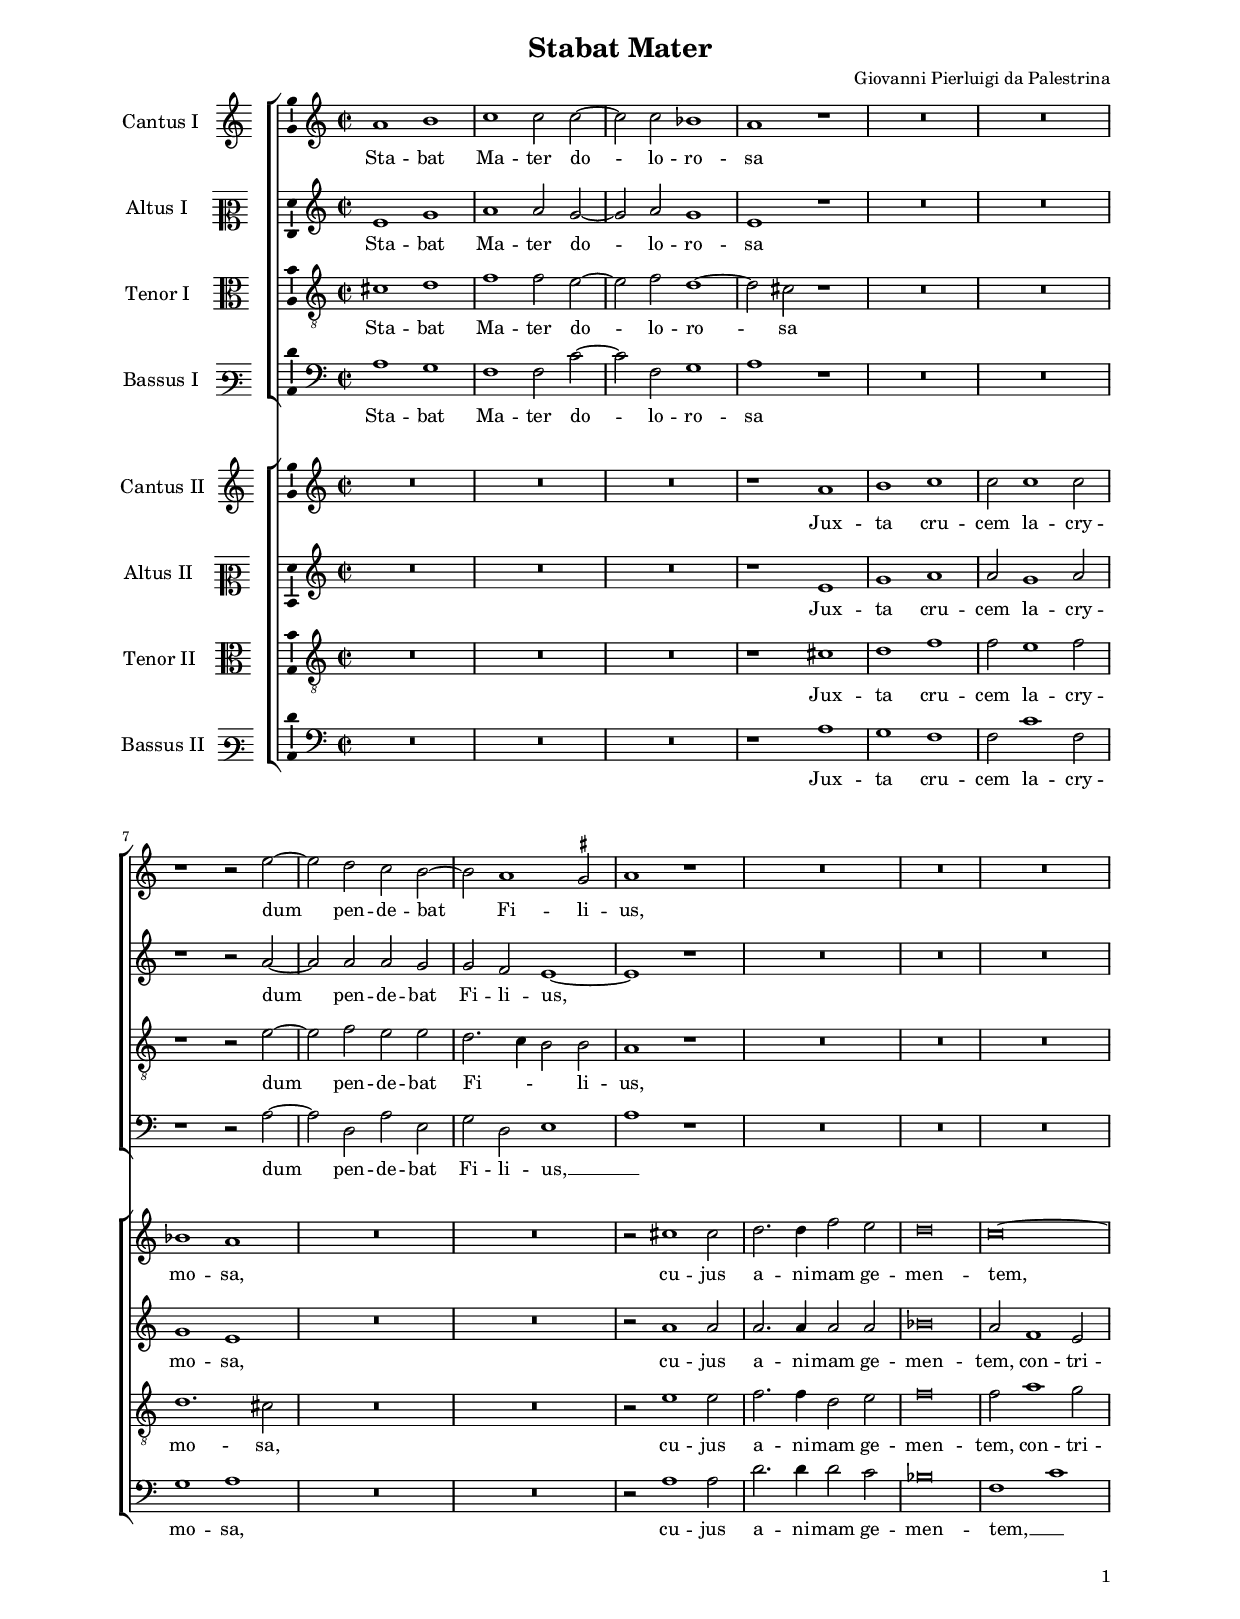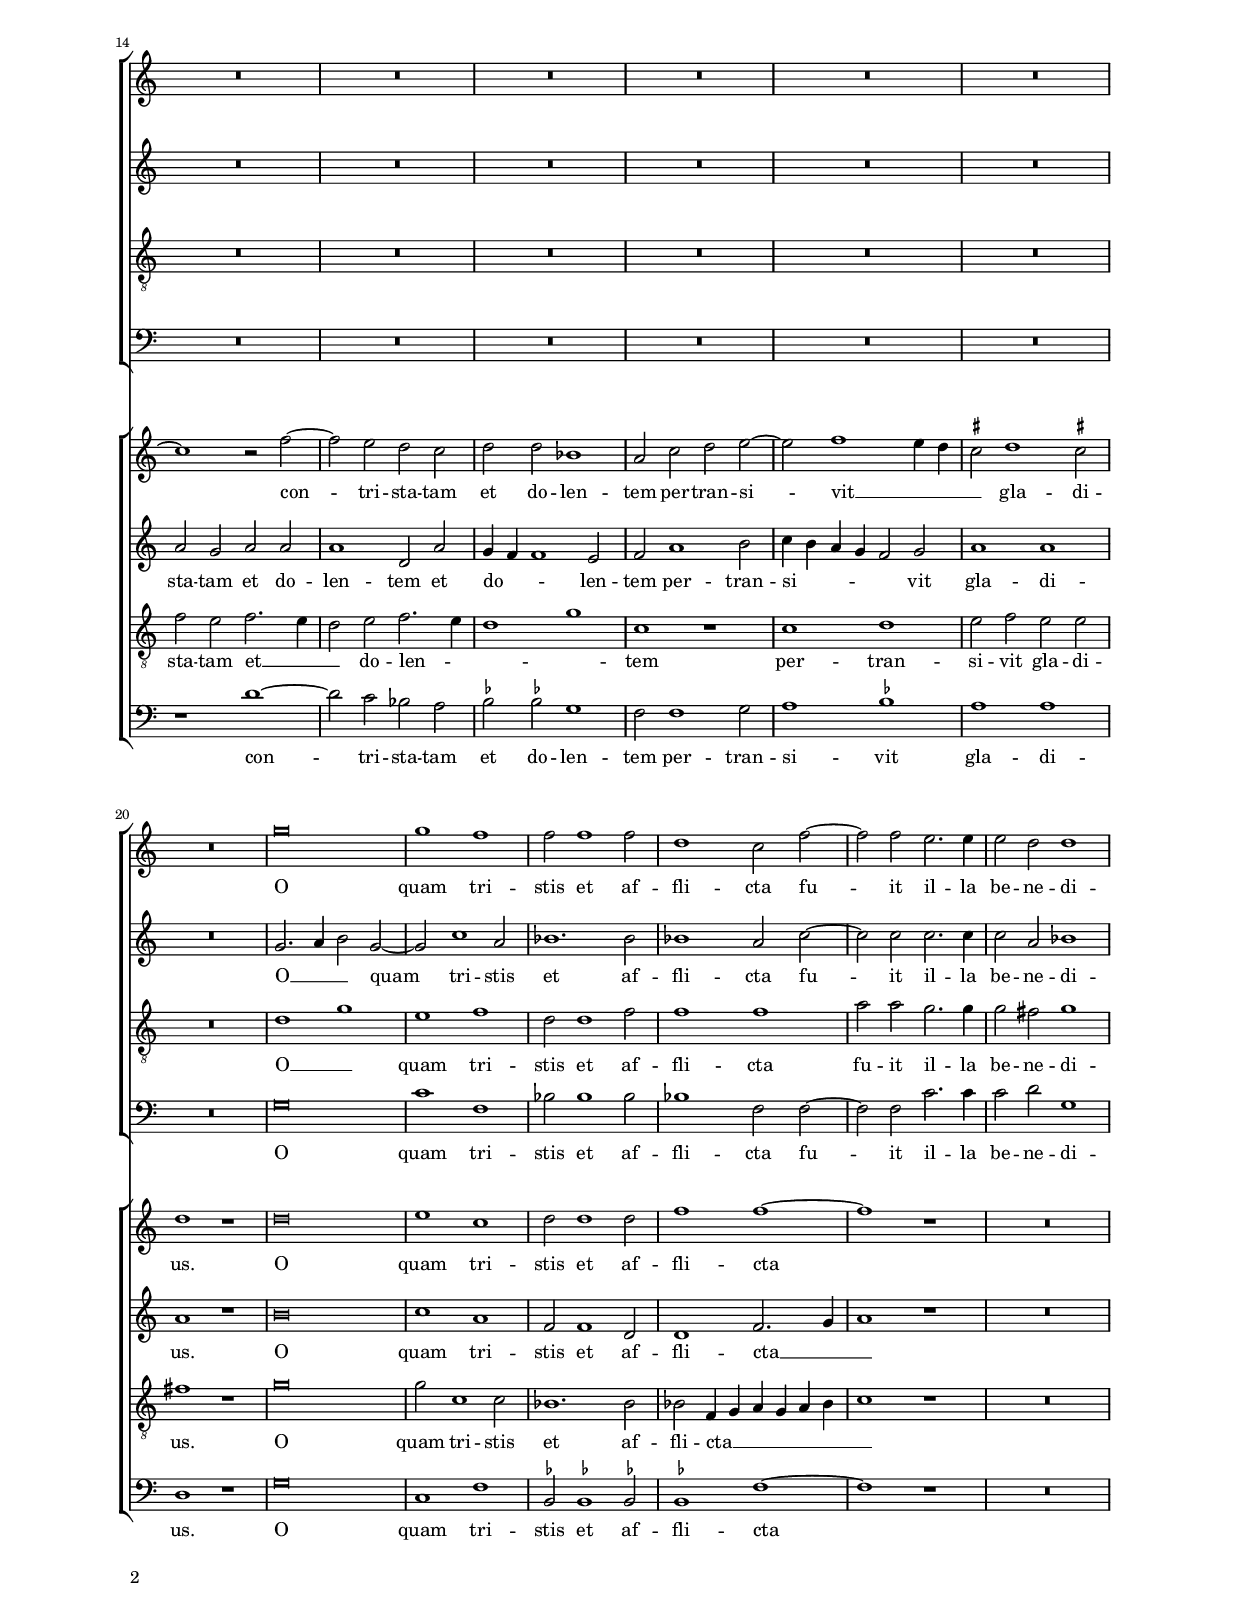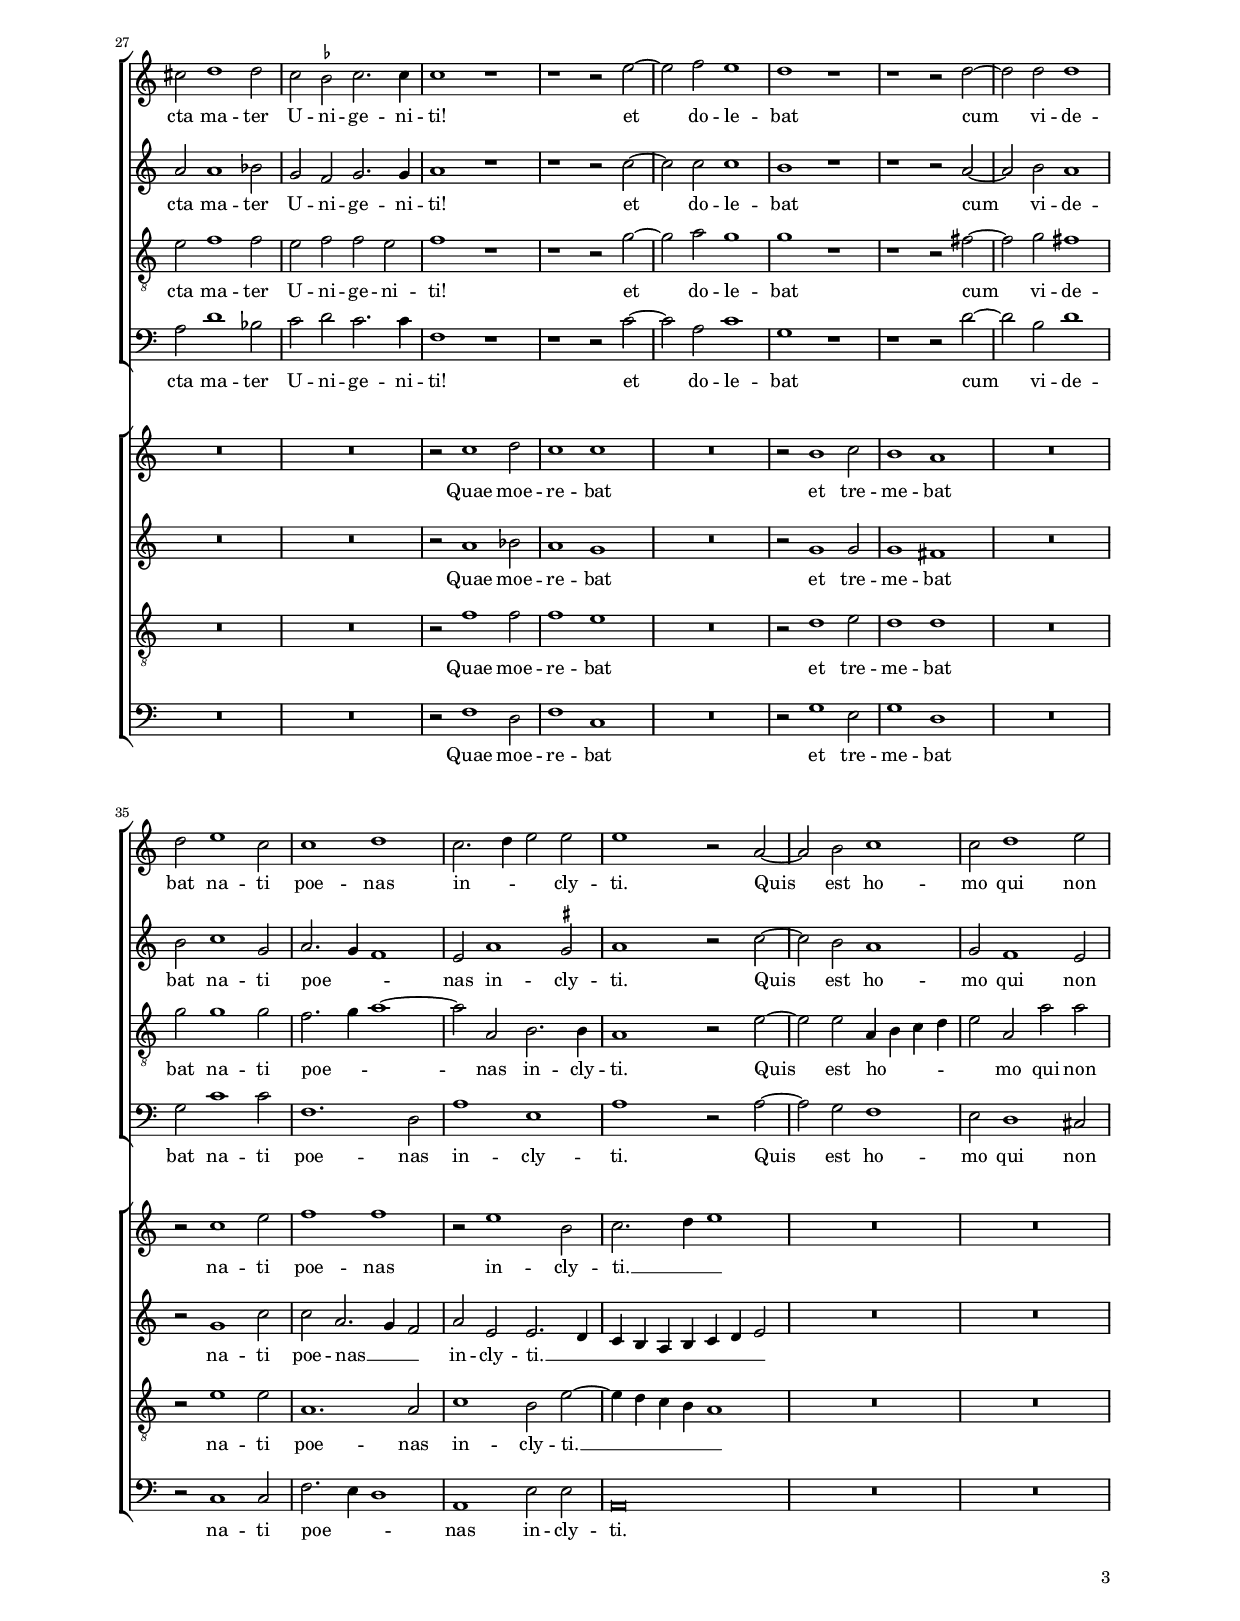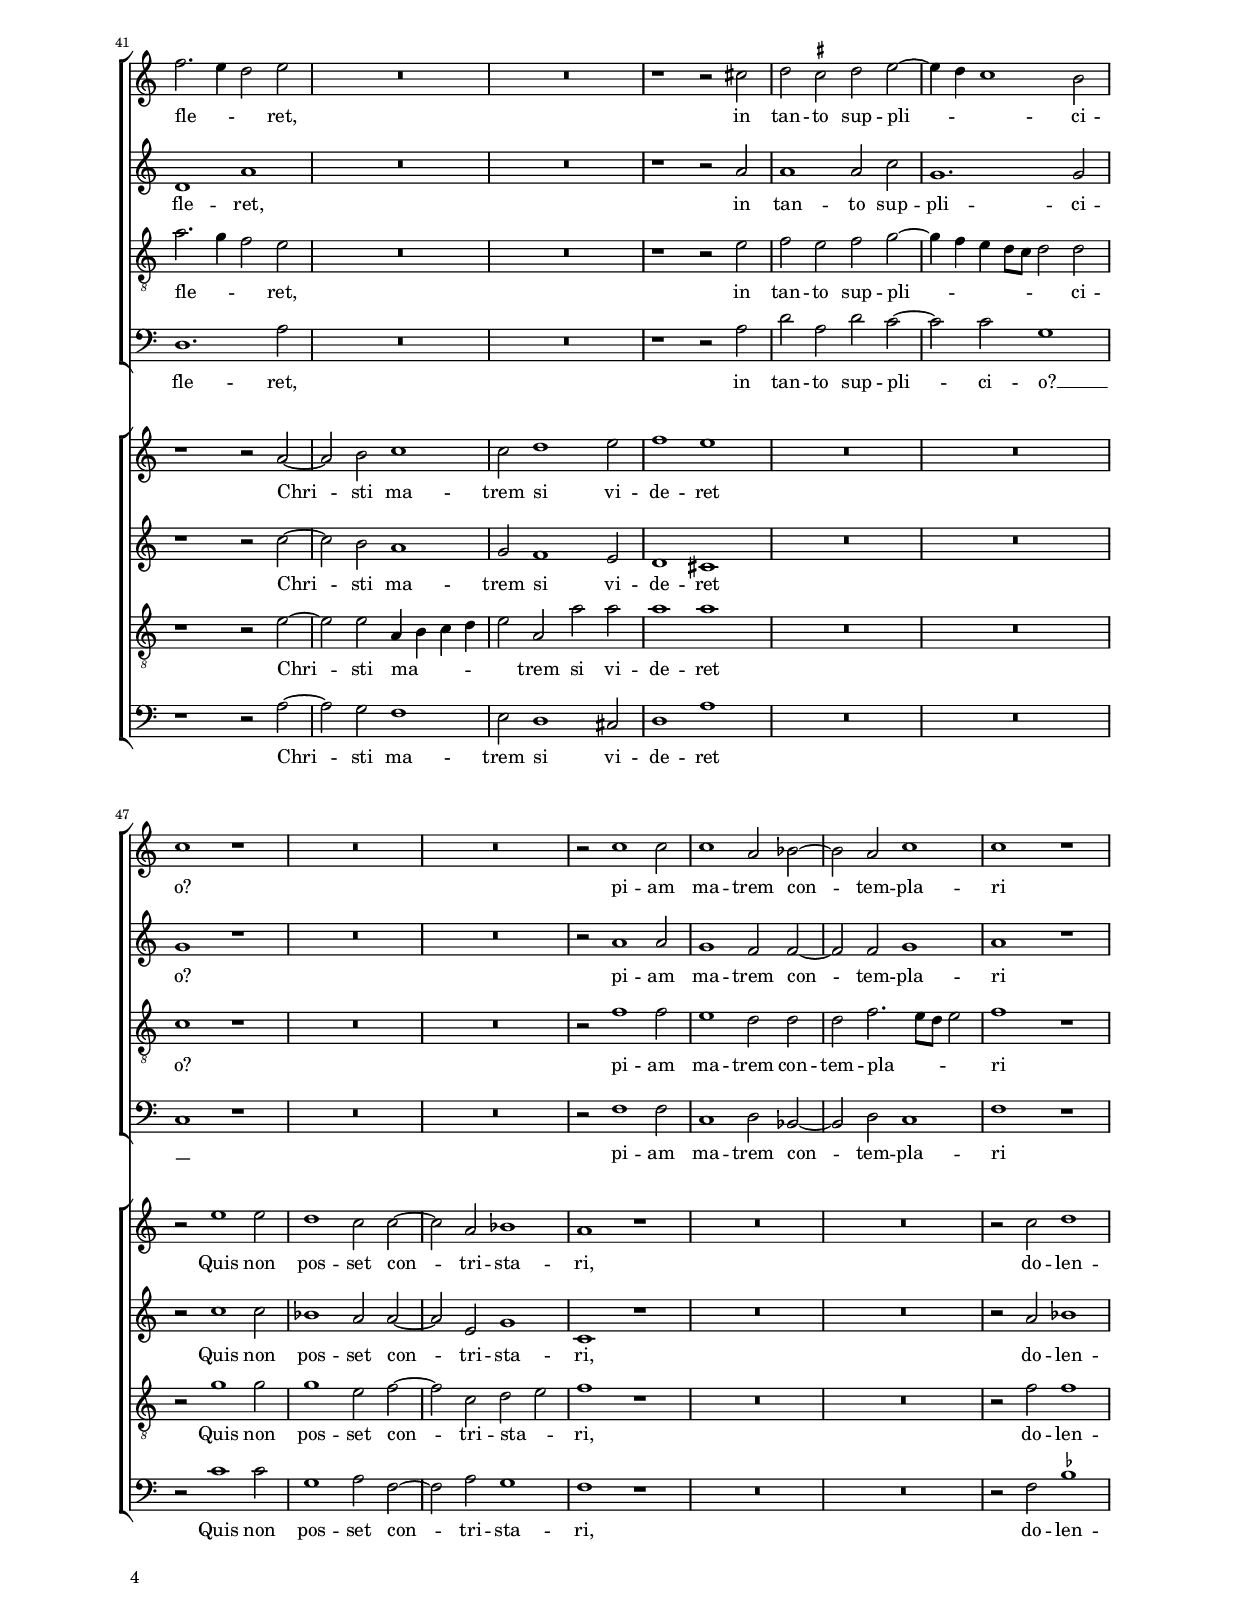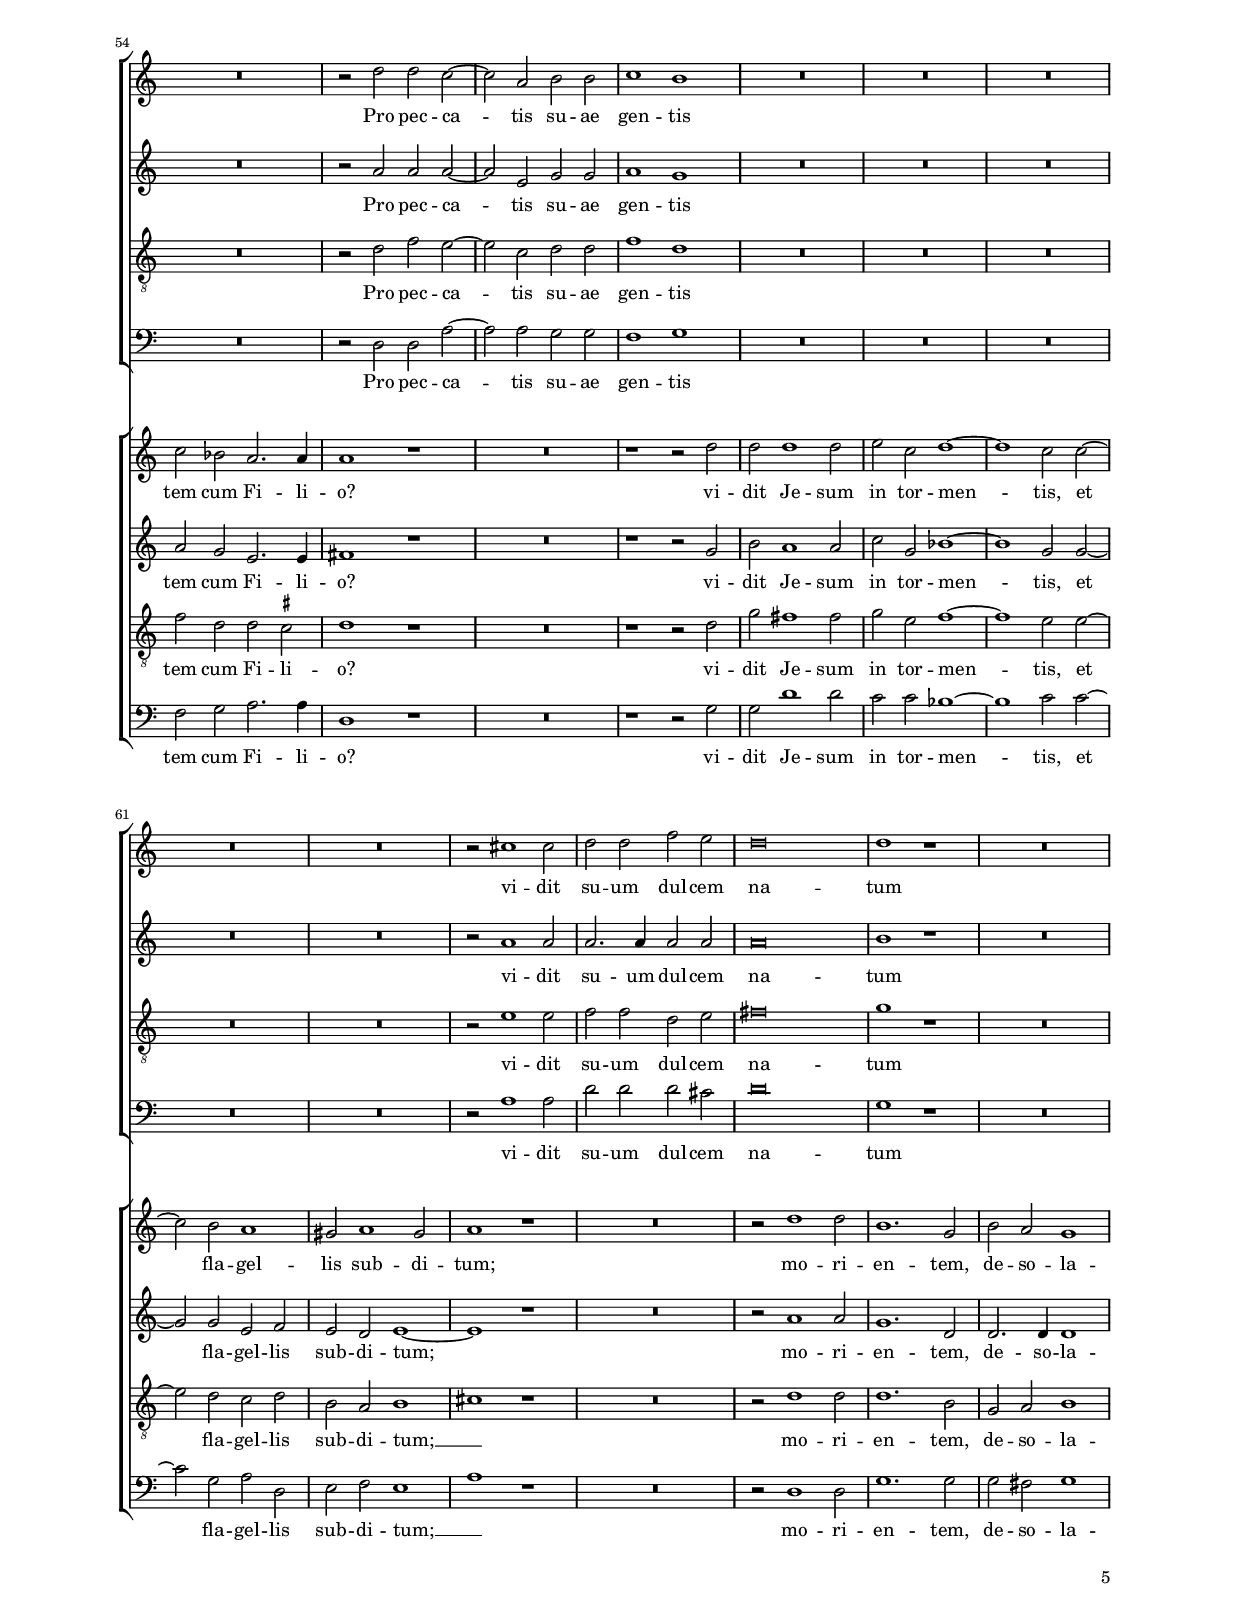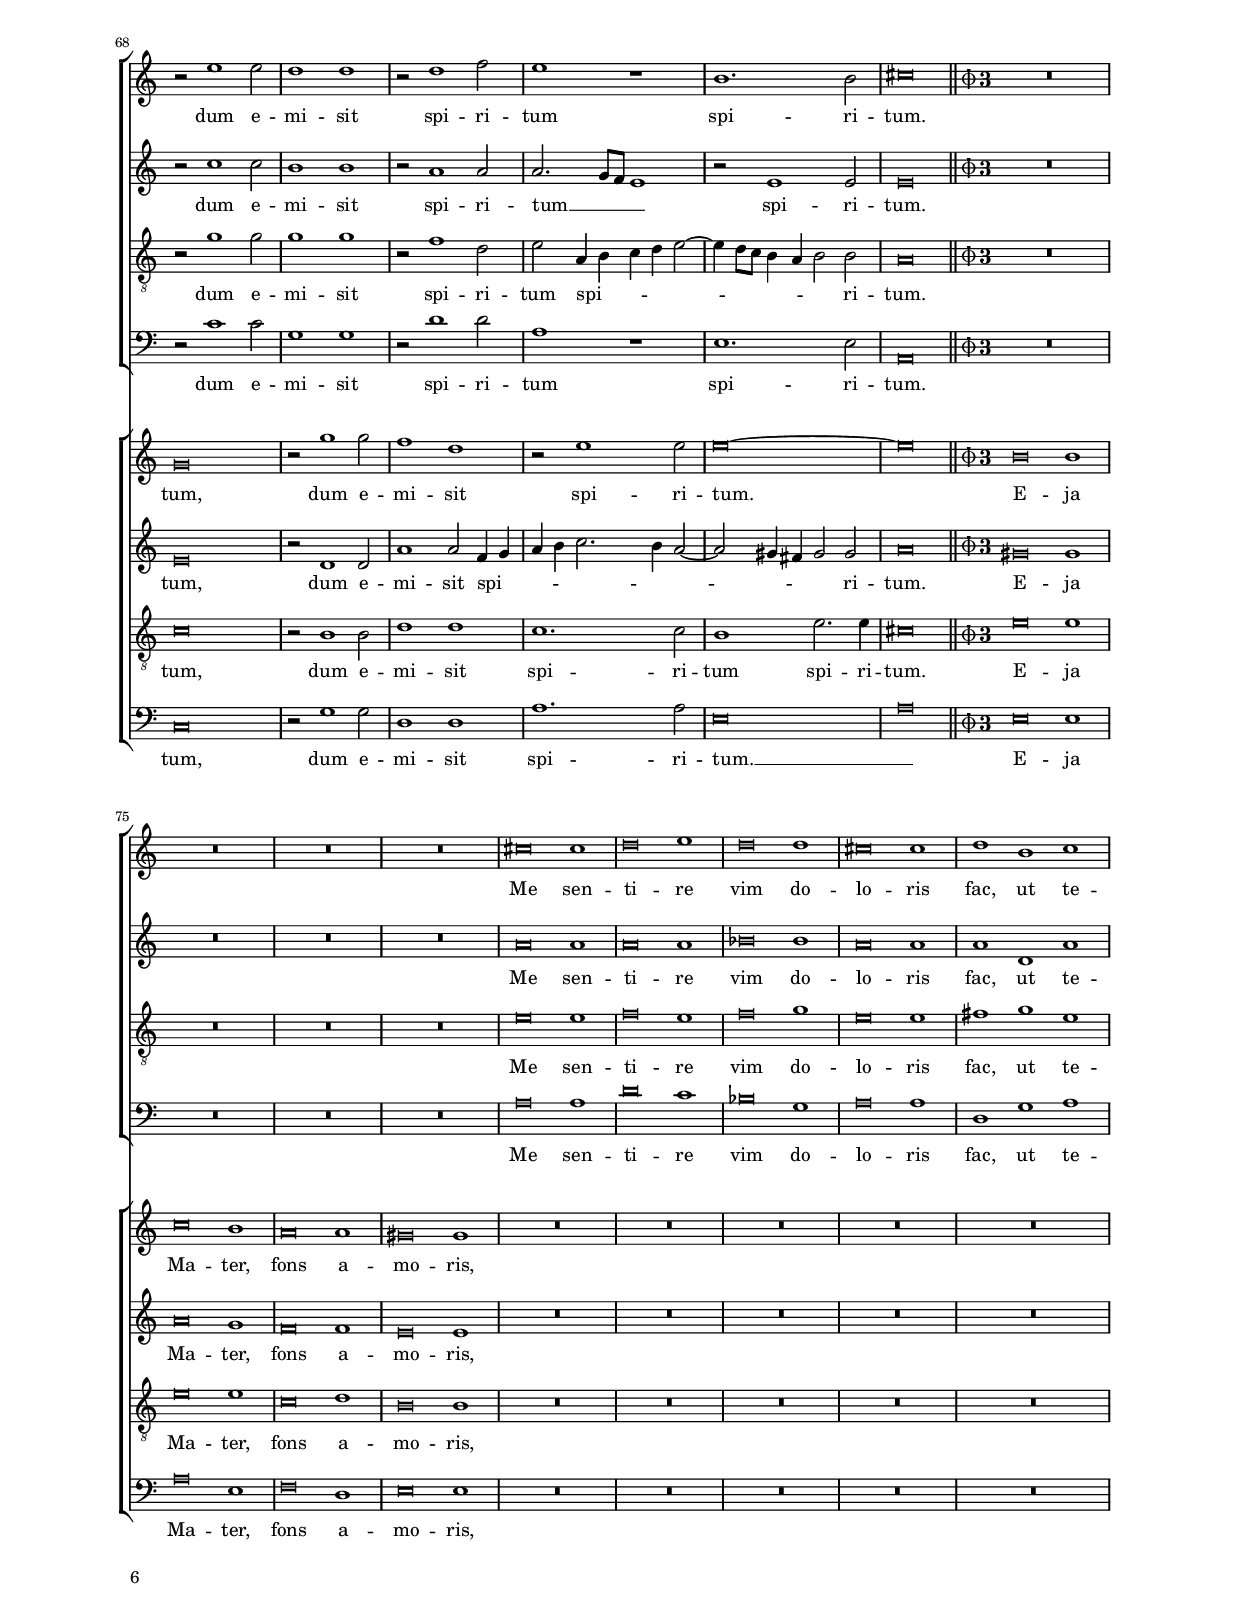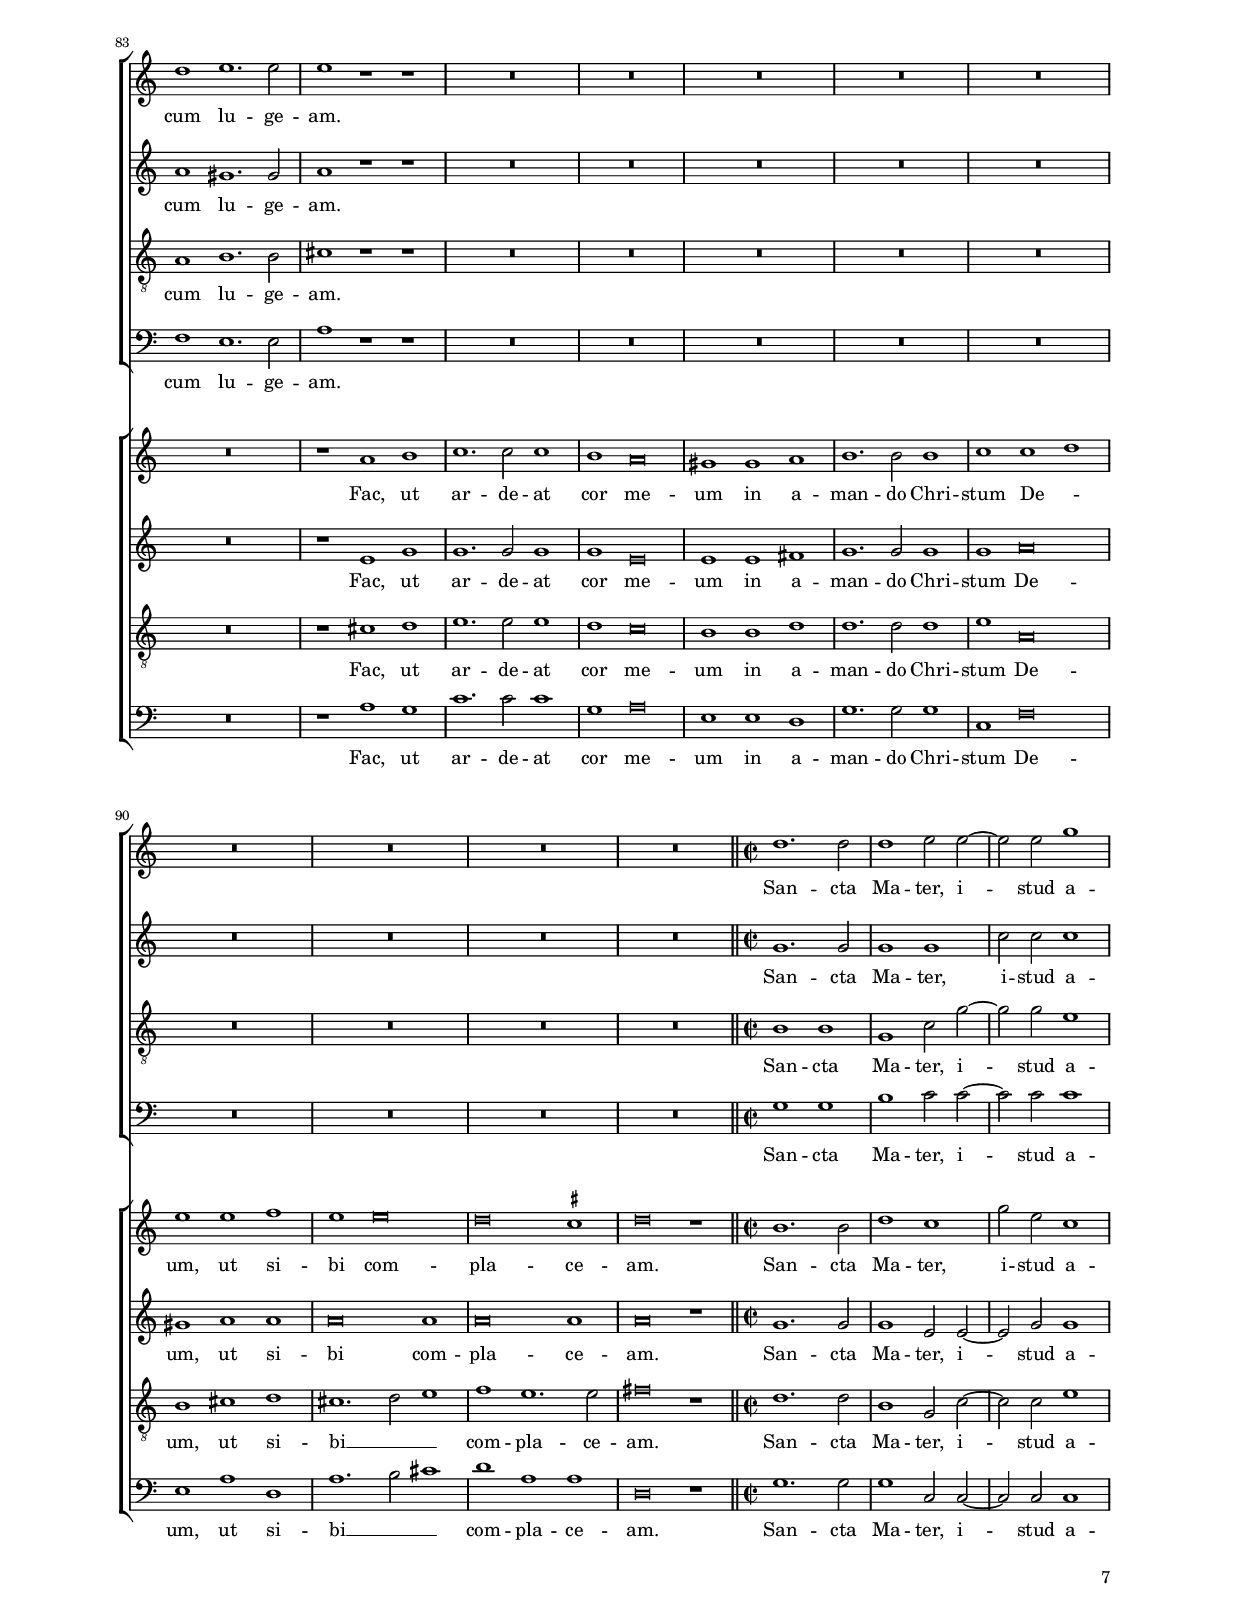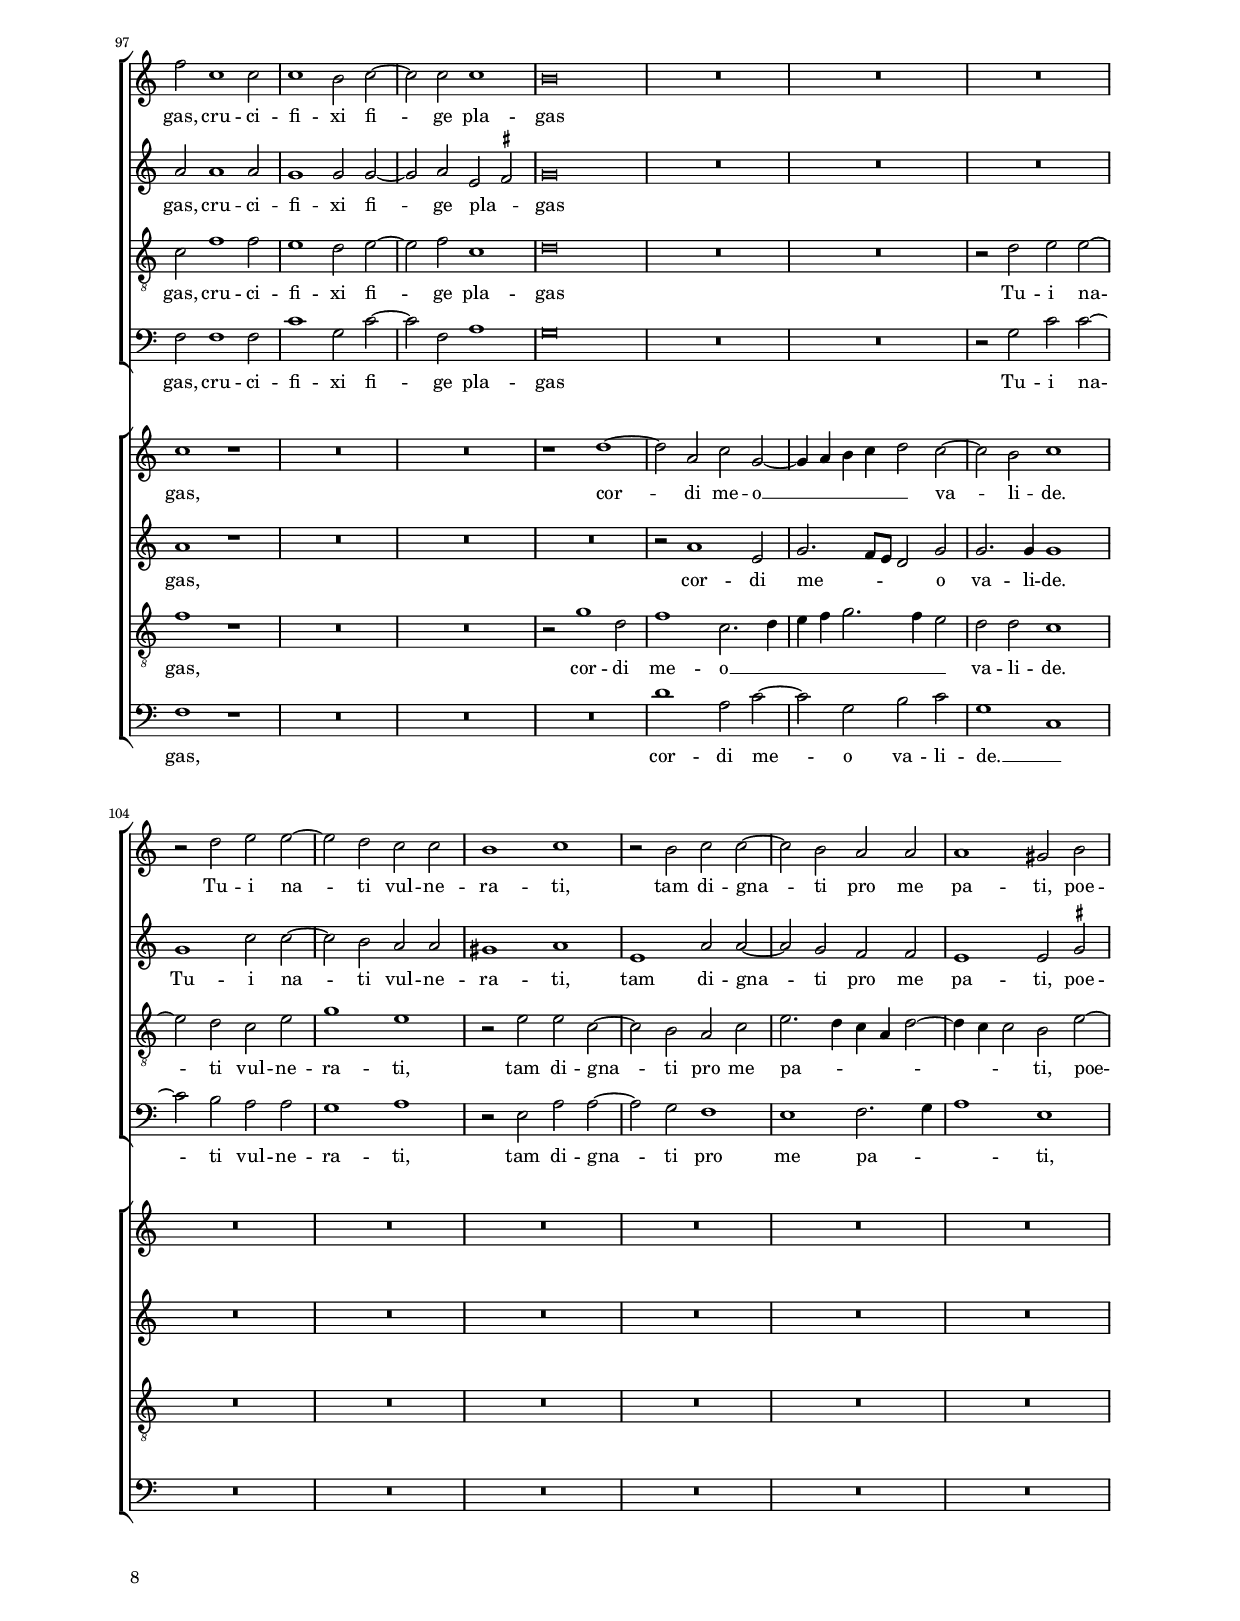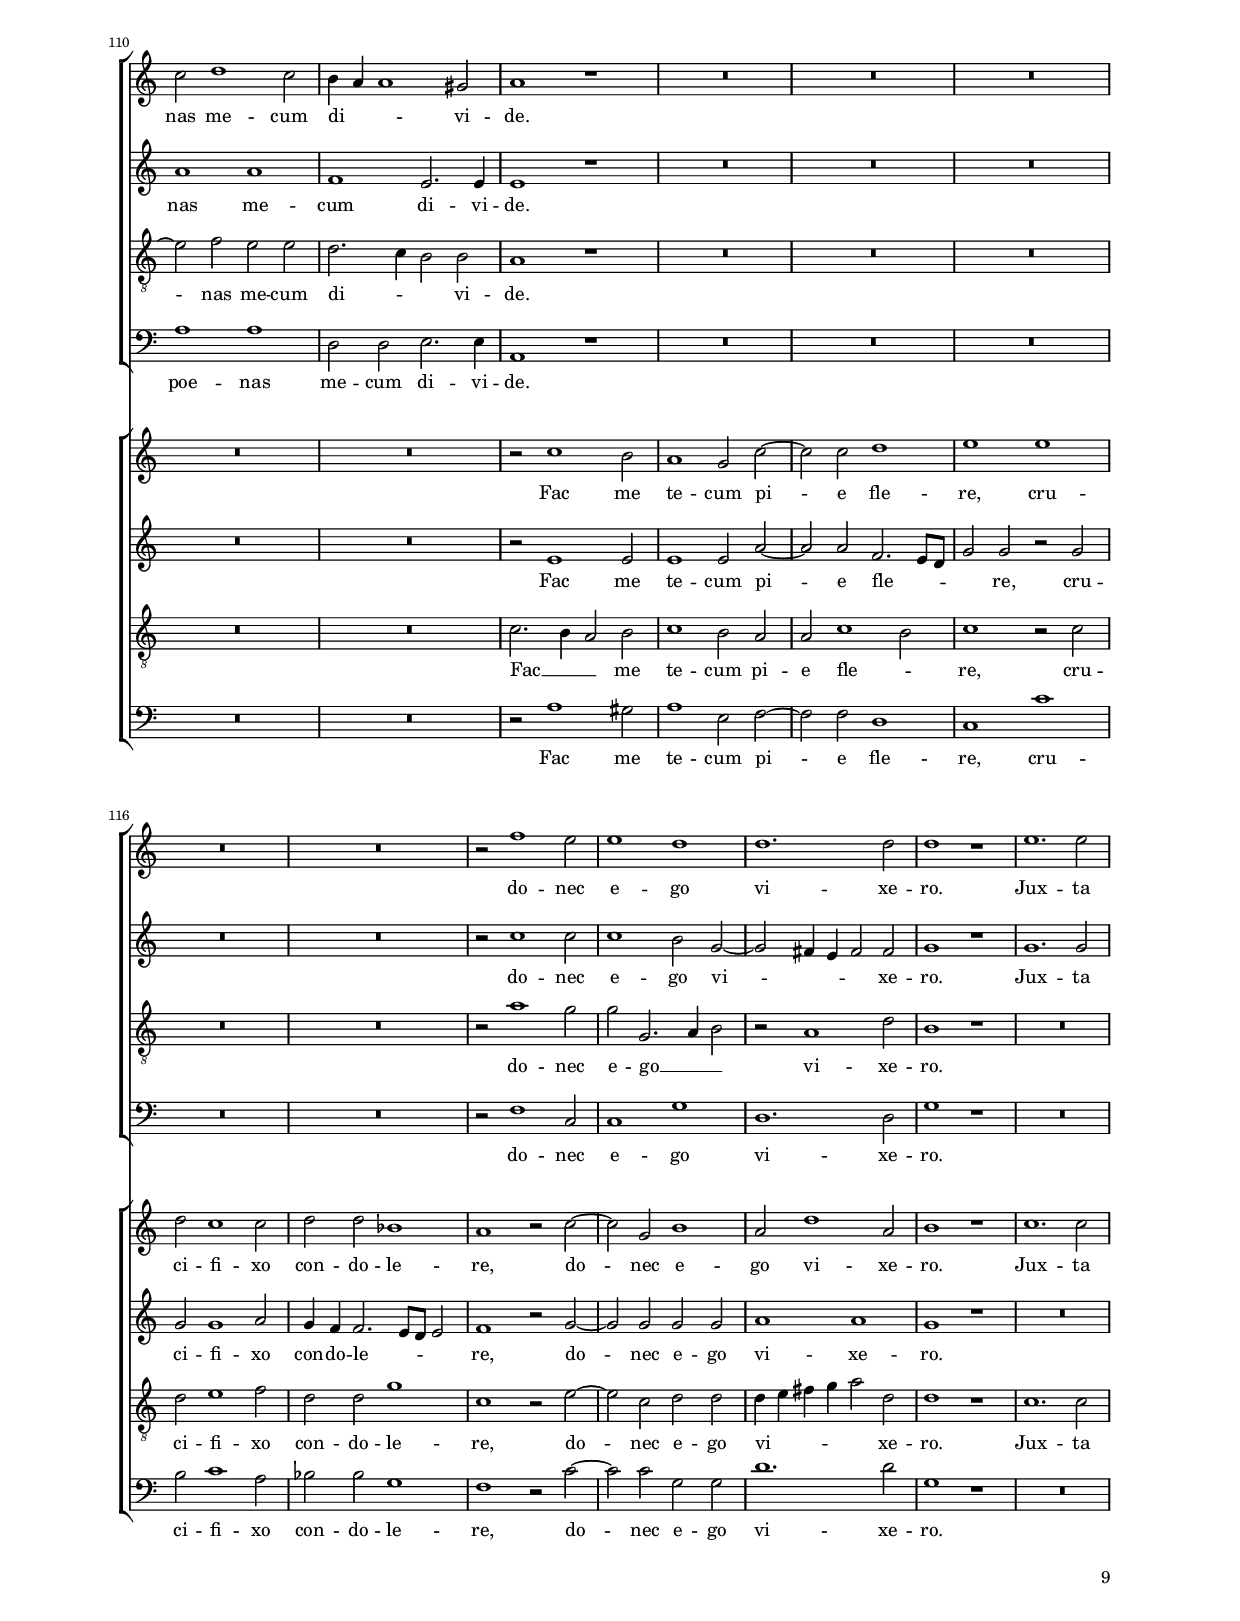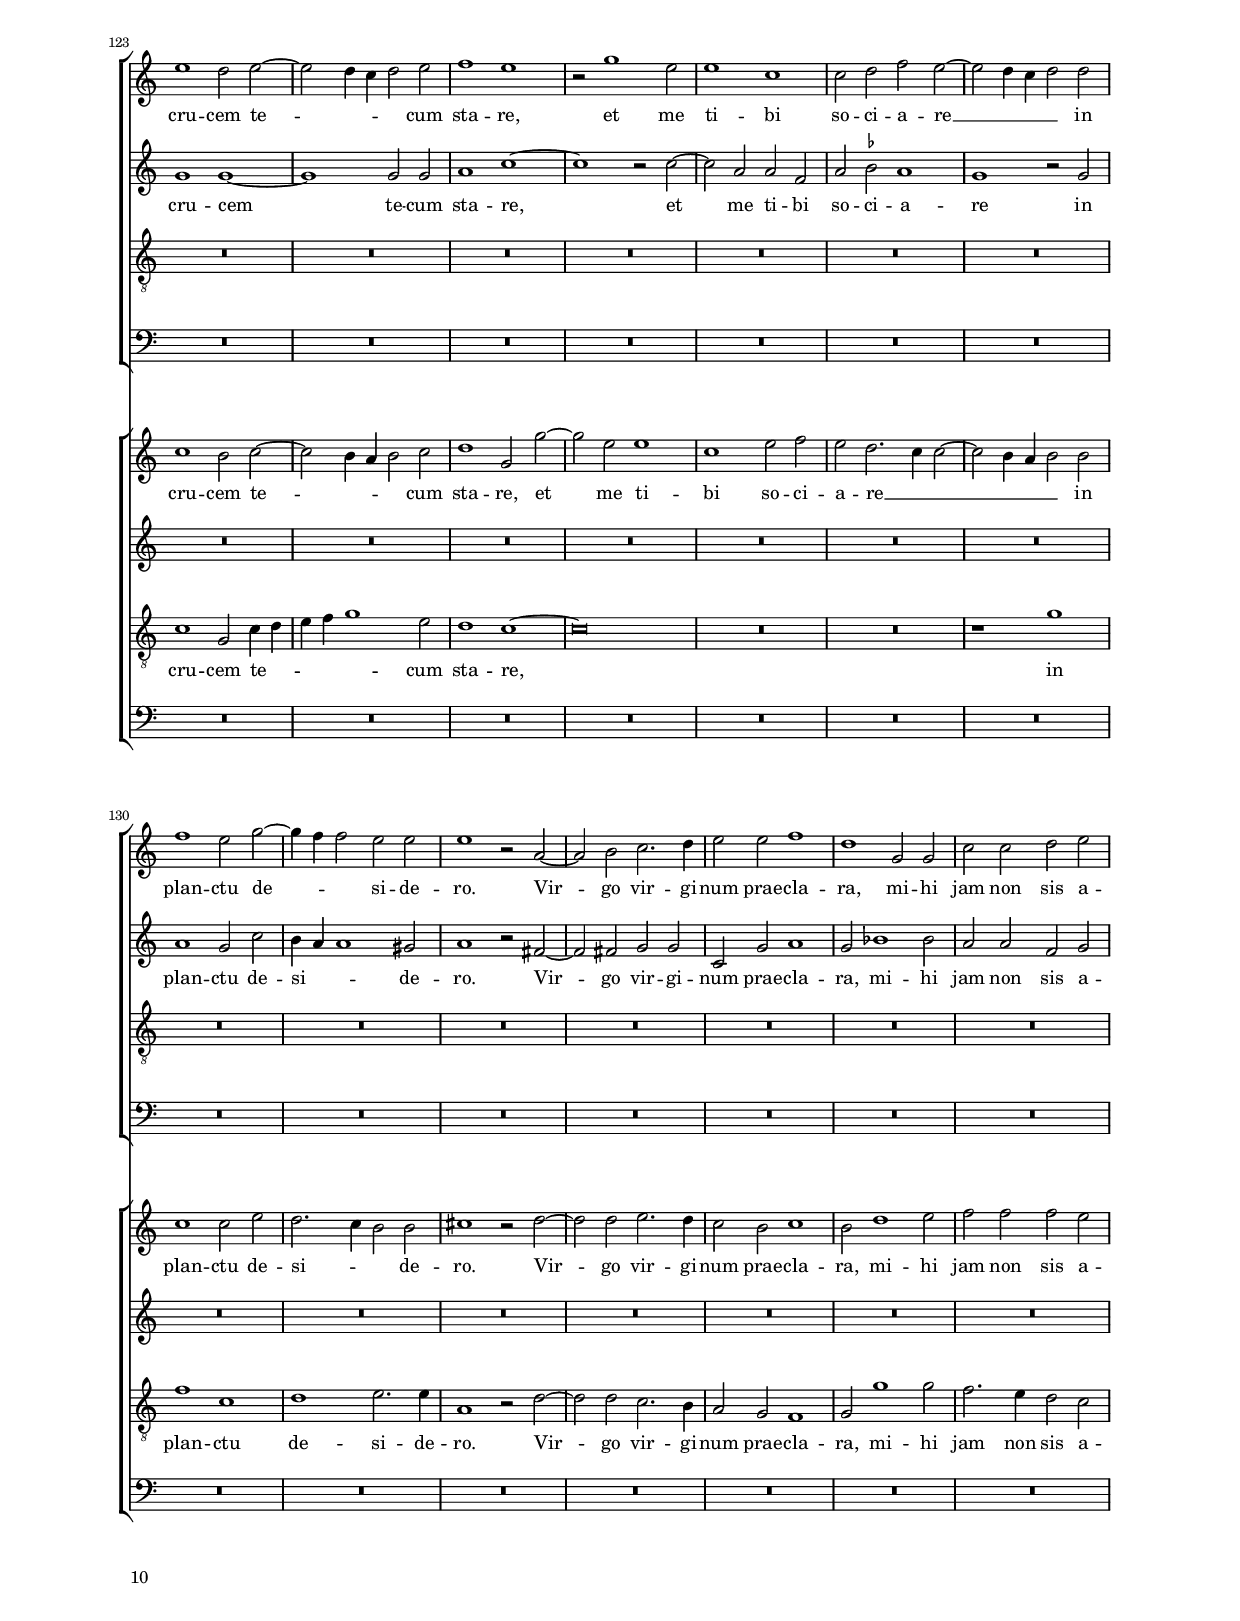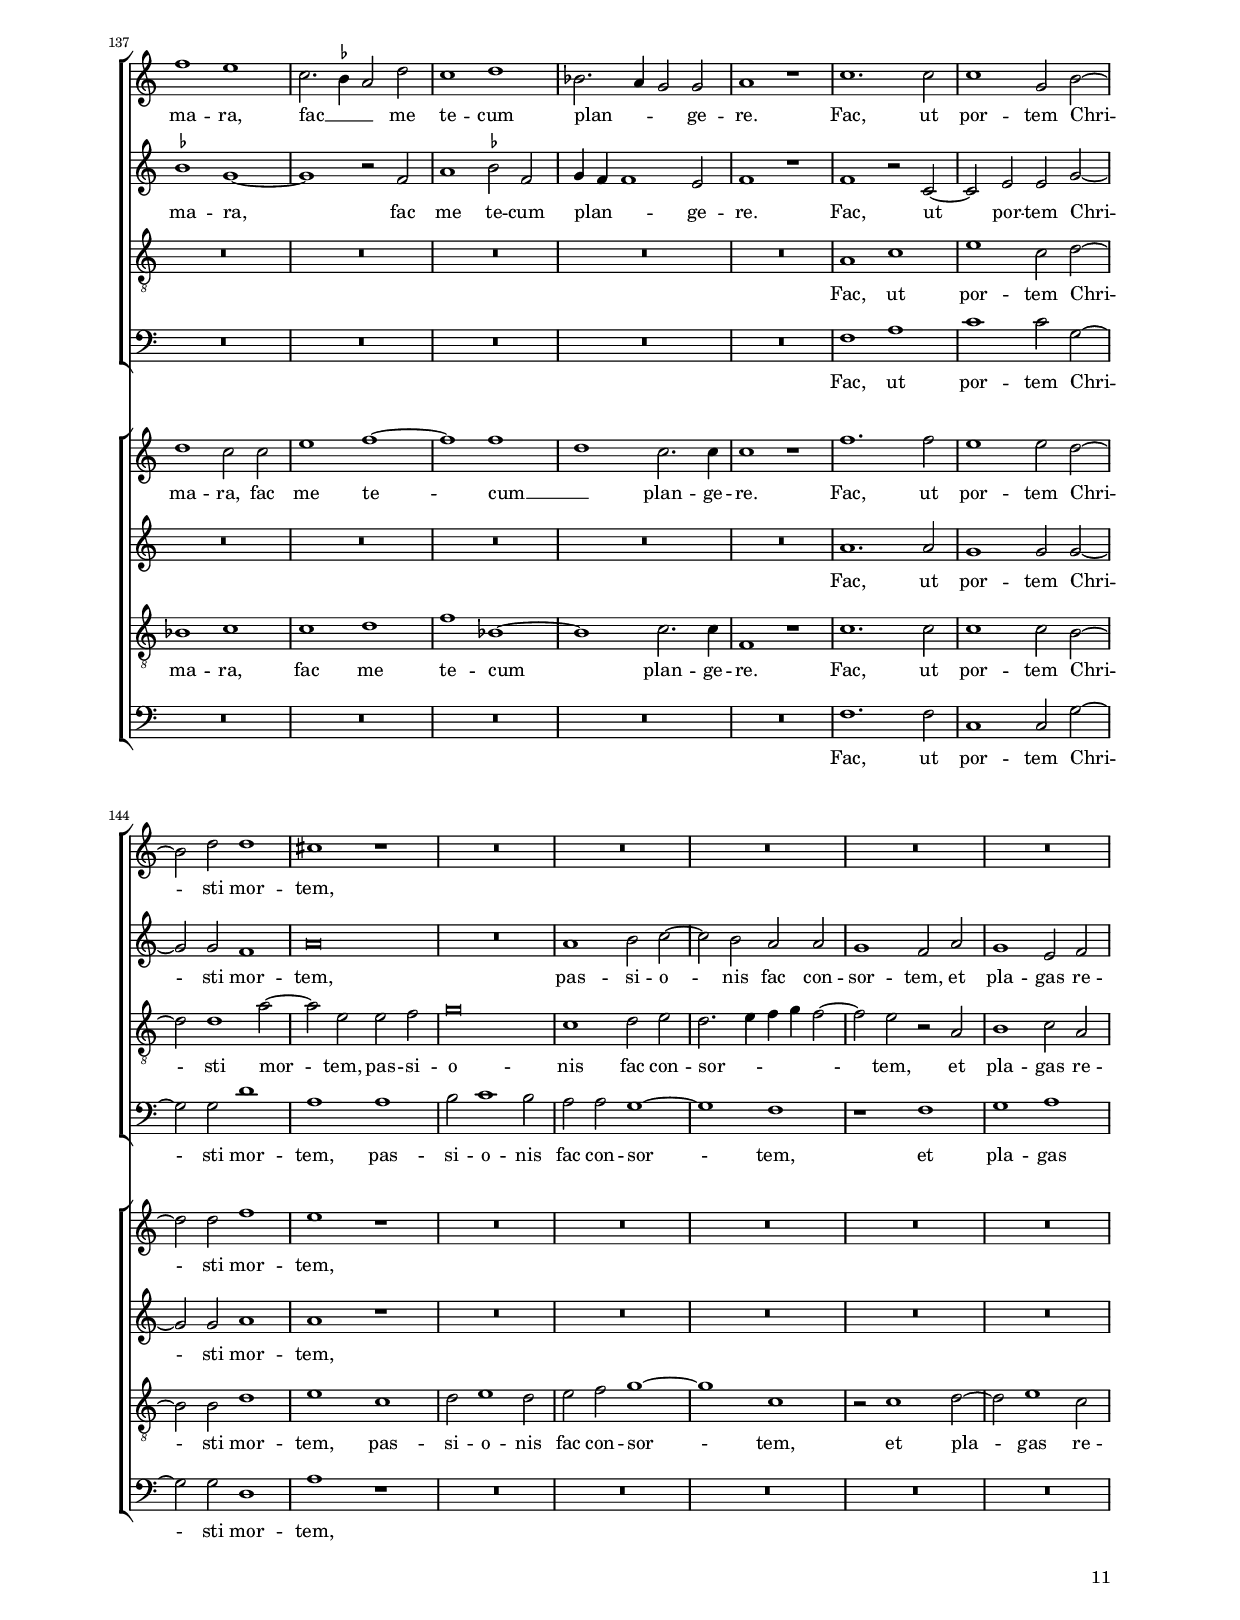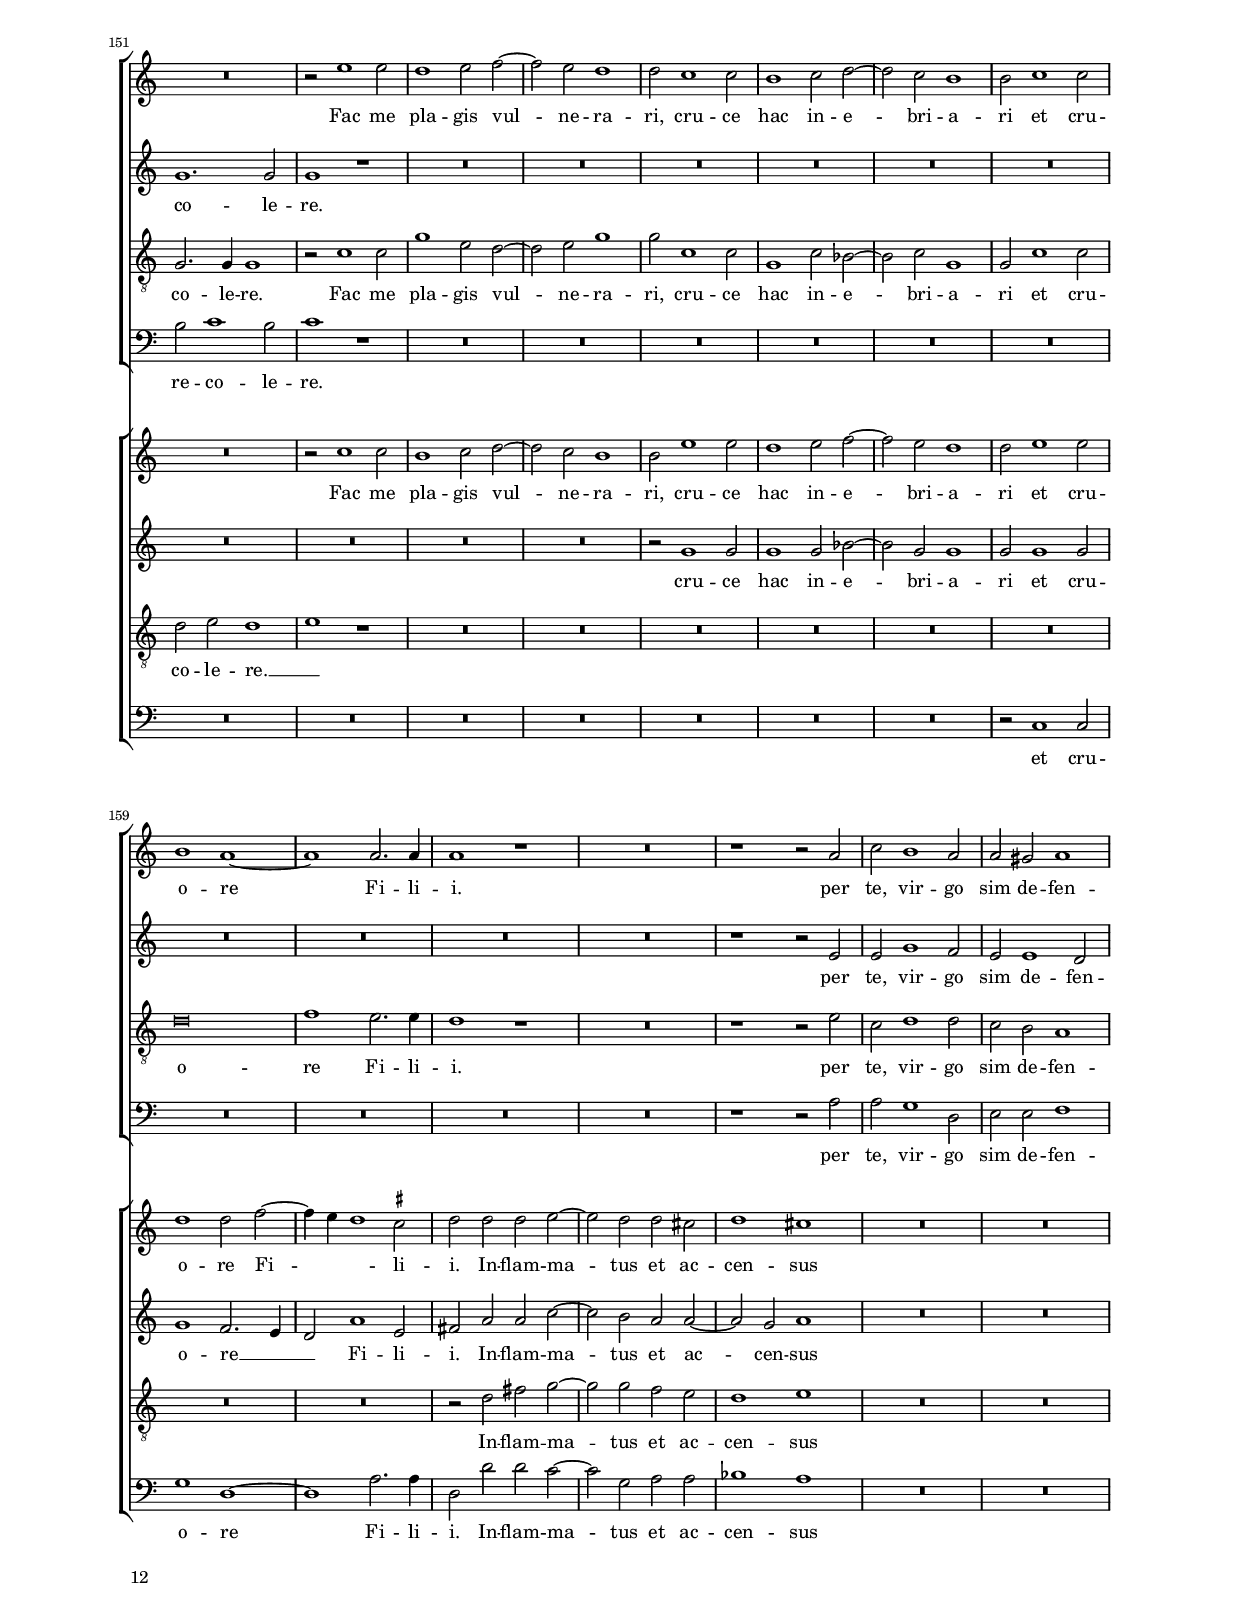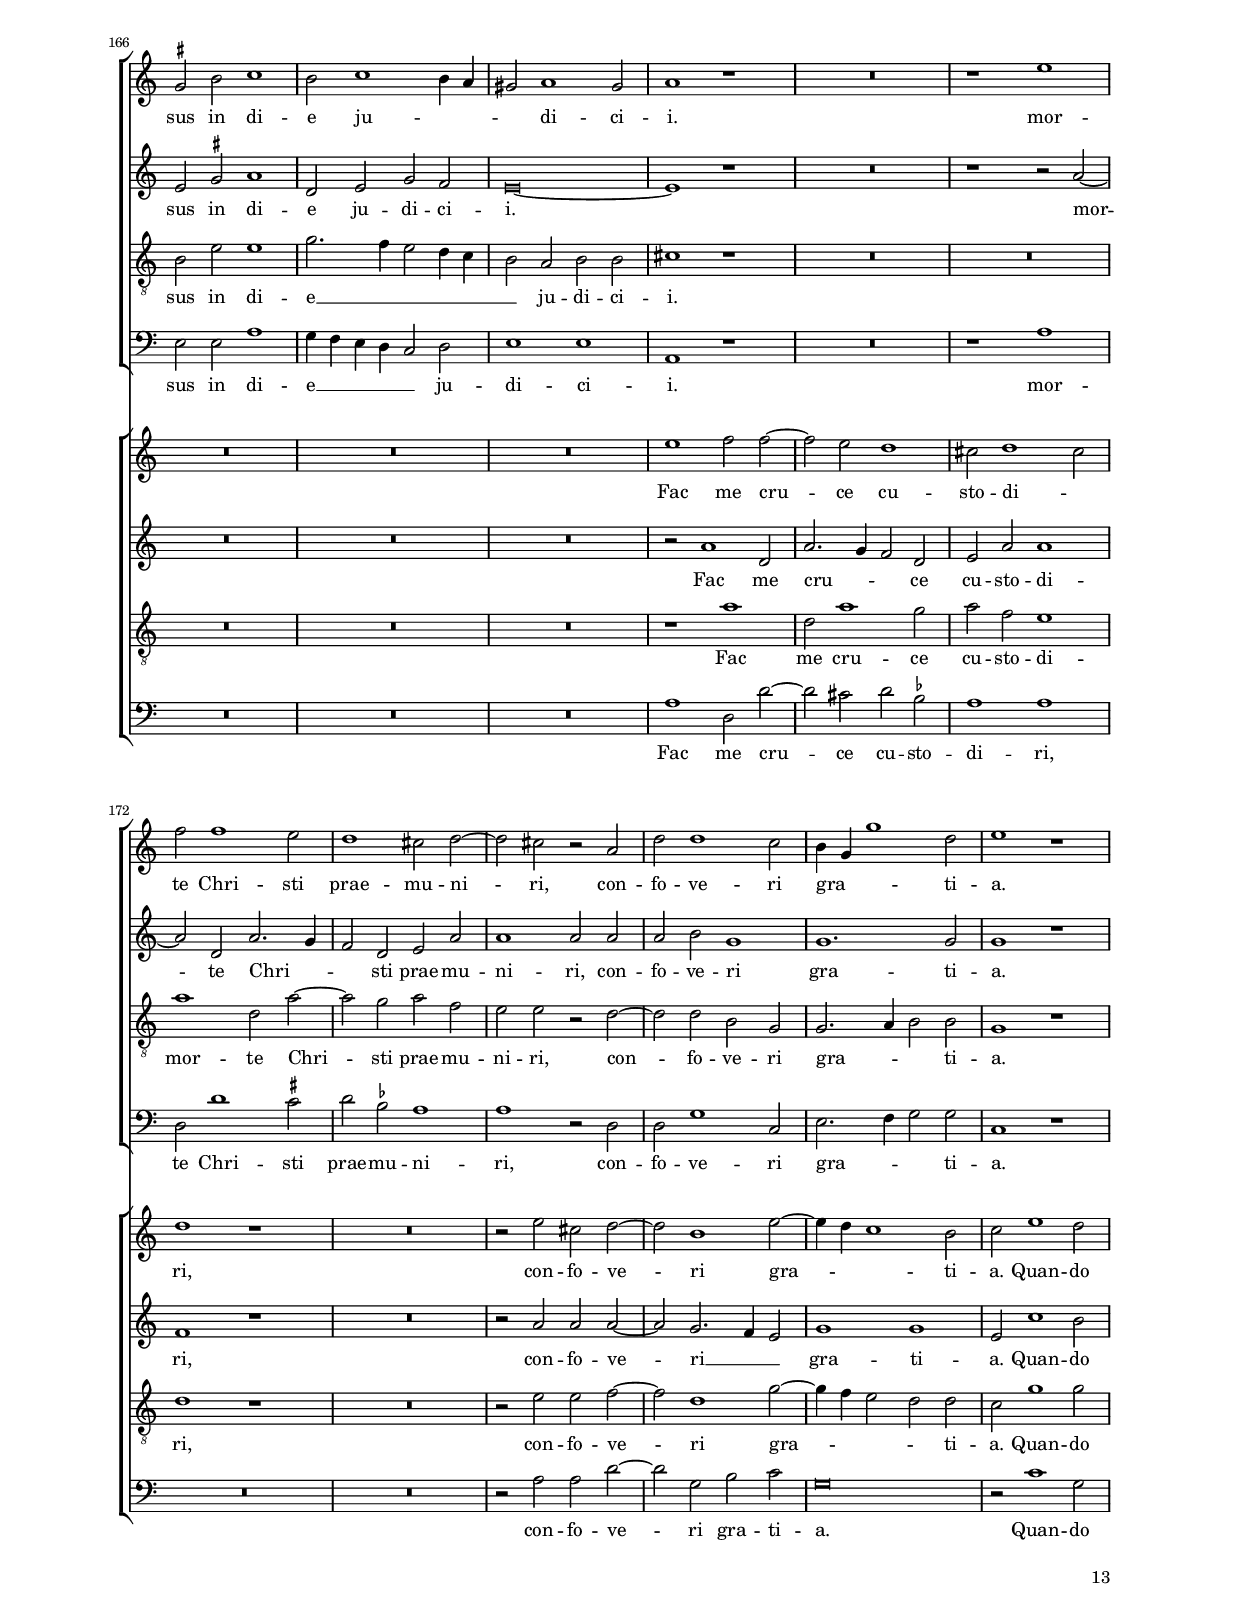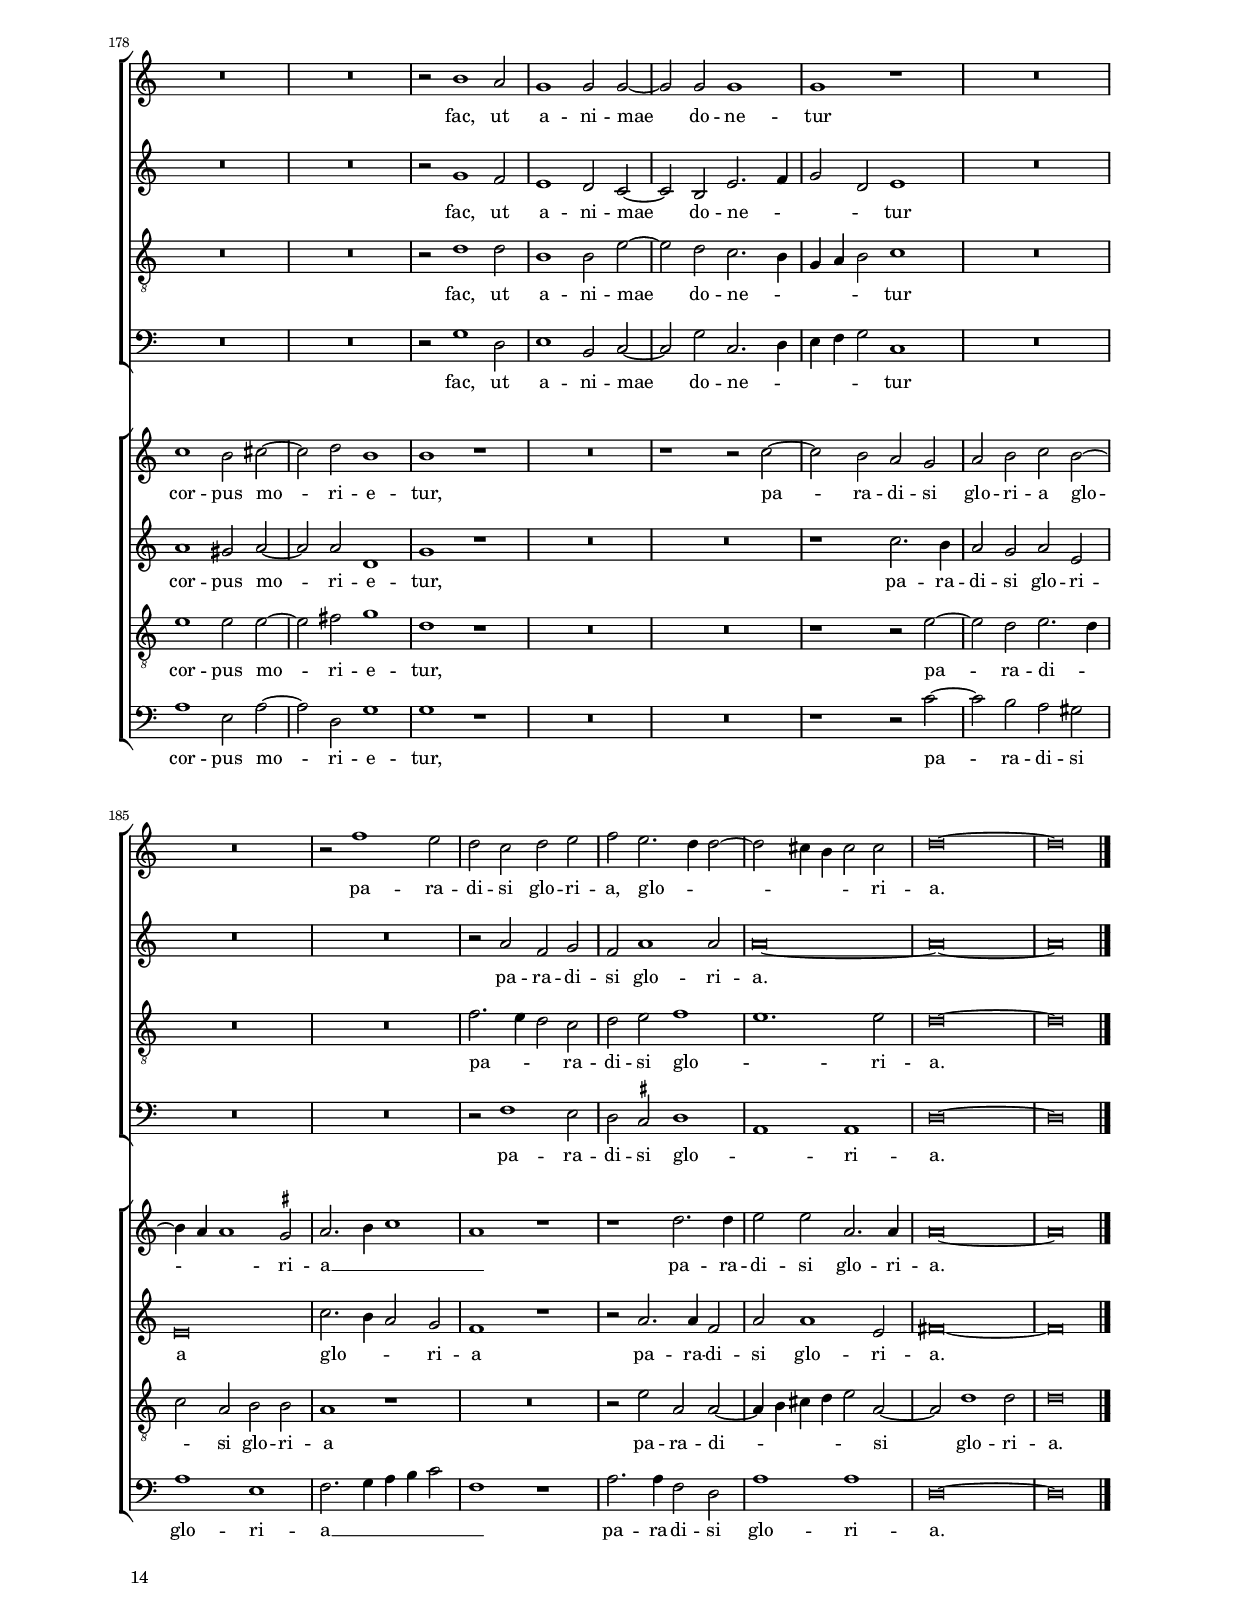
\header 
{
	title="Stabat Mater"
	composer="Giovanni Pierluigi da Palestrina"
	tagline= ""
}

\version "2.24.2"
\include "deutsch.ly"
#(set-global-staff-size 15)
% #(set-default-paper-size "letter")
#(ly:set-option 'point-and-click #f)


 PhiThree = {
   \once \override Staff.TimeSignature.stencil = #ly:text-interface::print
   \once \override Staff.TimeSignature.text =
   \markup \number { \musicglyph "timesig.mensural34" \vcenter "3" }
   \time 6/2
   }

\paper
	{
	top-margin = 2 \cm
	bottom-margin = 1.4 \cm
	left-margin = 2.2 \cm
	right-margin = 2.2 \cm
	print-page-number = ##f
	ragged-bottom = ##f
	ragged-last-bottom = ##f
	systems-per-page = 2
	page-count = 14
	system-system-spacing = #'((basic-distance . 17) (minimum-distance . 14) (padding . 5) (strechability . 150))
	oddFooterMarkup=\markup   \fill-line { "" \fromproperty #'page:page-number-string }
	evenFooterMarkup=\markup  \fill-line { \fromproperty #'page:page-number-string "" }
	last-bottom-spacing = #'((basic-distance . 12) (minimum-distance . 7) (padding . 4))
	}


global =  
	{
	\key c \major
	\time 2/2 \set Score.measureLength = #(ly:make-moment 2/1)
	\skip 1*2*73 \bar "||"
	\PhiThree
	\skip 1*3*20 \bar "||"
	\time 2/2 \set Score.measureLength = #(ly:make-moment 2/1)
	\skip 1*2*98 \bar "|."
	}

	ficta = { \once \set suggestAccidentals = ##t }
	
	forget = #(define-music-function (music) (ly:music?) #{
	\accidentalStyle forget
	$music
	\accidentalStyle default
	#})

	
incipitcantusprimus = \markup { \score {
	{
	\set Staff.instrumentName = \markup { \fontsize #1 "Cantus I" }
	\key c \major
	\clef violin
	s4 \bar ""
	}
	\layout  {
	raggedright = ##t
	indent = 1.8 \cm
	line-width = 2.4 \cm
	\context { \Staff \remove Time_signature_engraver }
	\override Staff.Clef.Y-extent = #'(0 . 0)
	}} \hspace #1 }
	 
incipitaltusprimus = \markup { \score {
	{
	\set Staff.instrumentName = \markup { \fontsize #1 "Altus I" }
	\key c \major
	\clef mezzosoprano
	s4 \bar ""
	}
	\layout  {
	raggedright = ##t
	indent = 1.8 \cm
	line-width = 2.4\cm
	\context { \Staff \remove Time_signature_engraver }
	\override Staff.Clef.Y-extent = #'(0 . 0)
	}} \hspace #1 }
	 
incipittenorprimus = \markup { \score {
	{
	\set Staff.instrumentName = \markup { \fontsize #1 "Tenor I" }
	\key c \major
	\clef alto
	s4 \bar ""
	}
	\layout  {
	raggedright = ##t
	indent = 1.8 \cm
	line-width = 2.4 \cm
	\context { \Staff \remove Time_signature_engraver }
	\override Staff.Clef.Y-extent = #'(0 . 0)
	}} \hspace #1 }


incipitbassusprimus = \markup { \score {
	{
	\set Staff.instrumentName = \markup { \fontsize #1 "Bassus I" }
	\key c \major
	\clef varbaritone
	s4 \bar ""
	}
	\layout  {
	raggedright = ##t
	indent = 1.8 \cm
	line-width = 2.4 \cm
	\context { \Staff \remove Time_signature_engraver }
	\override Staff.Clef.Y-extent = #'(0 . 0)
	}} \hspace #1 }

incipitcantussecundus = \markup { \score {
	{
	\set Staff.instrumentName = \markup { \fontsize #1 "Cantus II" }
	\key c \major
	\clef violin
	s4 \bar ""
	}
	\layout  {
	raggedright = ##t
	indent = 1.8 \cm
	line-width = 2.4 \cm
	\context { \Staff \remove Time_signature_engraver }
	\override Staff.Clef.Y-extent = #'(0 . 0)
	}} \hspace #1 }


incipitaltussecundus = \markup { \score {
	{
	\set Staff.instrumentName = \markup { \fontsize #1 "Altus II" }
	\key c \major
	\clef mezzosoprano
	s4 \bar ""
	}
	\layout  {
	raggedright = ##t
	indent = 1.8 \cm
	line-width = 2.4 \cm
	\context { \Staff \remove Time_signature_engraver }
	\override Staff.Clef.Y-extent = #'(0 . 0)
	}} \hspace #1 }


incipittenorsecundus = \markup { \score {
	{
	\set Staff.instrumentName = \markup { \fontsize #1 "Tenor II" }
	\key c \major
	\clef alto
	s4 \bar ""
	}
	\layout  {
	raggedright = ##t
	indent = 1.8 \cm
	line-width = 2.4 \cm
	\context { \Staff \remove Time_signature_engraver }
	\override Staff.Clef.Y-extent = #'(0 . 0)
	}} \hspace #1 }	


incipitbassussecundus = \markup { \score {
	{
	\set Staff.instrumentName = \markup { \fontsize #1 "Bassus II" }
	\key c \major
	\clef varbaritone
	s4 \bar ""
	}
	\layout  {
	raggedright = ##t
	indent = 1.8 \cm
	line-width = 2.4 \cm
	\context { \Staff \remove Time_signature_engraver }
	\override Staff.Clef.Y-extent = #'(0 . 0)
	}} \hspace #1 }

cantusprimus =  \relative c''
	{
	a1 h
	c1 c2 c~
	c2 c b1
	a1 r
%5
	R\breve |
	R\breve
	r1 r2 e'~
	e2 d c h~
	h2 a1 \ficta gis2
%10
	a1 r |
	R\breve
	R\breve
	R\breve
	R\breve
%15
	R\breve |
	R\breve
	R\breve
	R\breve
	R\breve
%20
	R\breve |
	g'\breve
	g1 f
	f2 f1 f2
	d1 c2 f~
%25
	f2 f e2. e4 |
	e2 d d1
	cis2 d1 d2
	c2 \ficta b c2. c4
	c1 r
%30
	r1 r2 e~ |
	e2 f e1
	d1 r
	r1 r2 d~
	d2 d d1
%35
	d2 e1 c2 |
	c1 d
	c2. d4 e2 e
	e1 r2 a,~
	a2 h c1
%40
	c2 d1 e2 |
	f2. e4 d2 e
	R\breve
	R\breve
	r1 r2 cis
%45
	d2 \ficta cis d e~ |
	e4 d c1 h2
	c1 r
	R\breve
	R\breve
%50
	r2 c1 c2 |
	c1 a2 b~
	b2 a c1
	c1 r
	R\breve
%55
	r2 d d c~ |
	c2 a h h
	c1 h
	R\breve
	R\breve
%60
	R\breve |
	R\breve
	R\breve
	r2 cis1 cis2
	d2 d f e
%65
	d\breve |
	d1 r
	R\breve
	r2 e1 e2
	d1 d
%70
	r2 d1 f2 |
	e1 r
	h1. h2
	cis\breve |
% Triple time
	R\breve.
%75
	R\breve. |
	R\breve.
	R\breve.
	cis\breve cis1
	d\breve e1
%80
	d\breve d1 |
	cis\breve cis1
	d1 h c
	d1 e1. e2
	e1 r r
%85
	R\breve. |
	R\breve.
	R\breve.
	R\breve.
	R\breve.
%90
	R\breve. |
	R\breve.
	R\breve.
	R\breve.
% End of triple time
	d1. d2
%95
	d1 e2 e~ |
	e2 e g1
	f2 c1 c2
	c1 h2 c~
	c2 c c1
%100
	h\breve |
	R\breve
	R\breve
	R\breve
	r2 d e e~
%105
	e2 d c c |
	h1 c
	r2 h c c~
	c2 h a a
	a1 gis2 h
%110
	c2 d1 c2 |
	h4 a a1 gis2
	a1 r
	R\breve
	R\breve
%115
	R\breve |
	R\breve
	R\breve
	r2 f'1 e2
	e1 d
%120
	d1. d2 |
	d1 r
	e1. e2
	e1 d2 e~
	e2 d4 c d2 e
%125
	f1 e |
	r2 g1 e2
	e1 c
	c2 d f e~
	e2 d4 c d2 d
%130
	f1 e2 g~ |
	g4 f f2 e e
	e1 r2 a,~
	a2 h c2. d4
	e2 e f1
%135
	d1 g,2 g |
	c2 c d e
	f1 e
	c2. \ficta b4 a2 d
	c1 d
%140
	b2. a4 g2 g |
	a1 r
	c1. c2
	c1 g2 h~
	h2 d d1
%145
	cis1 r |
	R\breve
	R\breve
	R\breve
	R\breve
%150
	R\breve |
	R\breve
	r2 e1 e2
	d1 e2 f~
	f2 e d1
%155
	d2 c1 c2 |
	h1 c2 d~
	d2 c h1
	h2 c1 c2
	h1 a~
%160
	a1 a2. a4 |
	a1 r
	R\breve
	r1 r2 a
	c2 h1 a2
%165
	a2 gis a1 |
	\ficta gis2 h c1
	h2 c1 h4 a
	gis2 a1 gis2
	a1 r
%170
	R\breve |
	r1 e'
	f2 f1 e2
	d1 cis2 d~
	d2 cis r a
%175
	d2 d1 c2 |
	h4 g g'1 d2
	e1 r
	R\breve
	R\breve
%180
	r2 h1 a2 |
	g1 g2 g~
	g2 g g1
	g1 r
	R\breve
%185
	R\breve |
	r2 f'1 e2
	d2 c d e
	f2 e2. d4 d2~
	d2 cis4 h cis2 cis
%190
	d\breve~
	d\breve |
	}

altusprimus =  \relative c' 
	{
	e1 g
	a1 a2 g~
	g2 a g1
	e1 r
%5
	R\breve |
	R\breve
	r1 r2 a~
	a2 a a g
	g2 f e1~
%10
	e1 r |
	R\breve
	R\breve
	R\breve
	R\breve
%15
	R\breve |
	R\breve
	R\breve
	R\breve
	R\breve
%20
	R\breve |
	g2. a4 h2 g~
	g2 c1 a2
	b1. b2
	b1 a2 c~
%25
	c2 c c2. c4 |
	c2 a b1
	a2 a1 b2
	g2 f g2. g4
	a1 r
%30
	r1 r2 c~ |
	c2 c c1
	h1 r
	r1 r2 a~
	a2 h a1
%35
	h2 c1 g2 |
	a2. g4 f1
	e2 a1 \ficta gis2
	a1 r2 c~
	c2 h a1
%40
	g2 f1 e2 |
	d1 a'
	R\breve
	R\breve
	r1 r2 a
%45
	a1 a2 c |
	g1. g2
	g1 r
	R\breve
	R\breve
%50
	r2 a1 a2 |
	g1 f2 f~
	f2 f g1
	a1 r
	R\breve
%55
	r2 a a a~ |
	a2 e g g
	a1 g
	R\breve
	R\breve
%60
	R\breve |
	R\breve
	R\breve
	r2 a1 a2
	a2. a4 a2 a
%65
	a\breve |
	h1 r
	R\breve
	r2 c1 c2
	h1 h
%70
	r2 a1 a2 |
	a2. g8 f e1
	r2 e1 e2
	e\breve |
% Triple time
	R\breve.
%75
	R\breve. |
	R\breve.
	R\breve.
	a\breve a1
	a\breve a1
%80
	b\breve b1 |
	a\breve a1
	a1 d, a'
	a1 gis1. gis2
	a1 r r
%85
	R\breve. |
	R\breve.
	R\breve.
	R\breve.
	R\breve.
%90
	R\breve. |
	R\breve.
	R\breve.
	R\breve. |
% End of triple time
	g1. g2
%95
	g1 g |
	c2 c c1
	a2 a1 a2
	g1 g2 g~
	g2 a e \ficta fis
%100
	g\breve |
	R\breve
	R\breve
	R\breve
	g1 c2 c~
%105
	c2 h a a |
	gis1 a
	e1 a2 a~
	a2 g f f
	e1 e2 \ficta gis
%110
	a1 a |
	f1 e2. e4
	e1 r
	R\breve
	R\breve
%115
	R\breve |
	R\breve
	R\breve
	r2 c'1 c2
	c1 h2 g~
%120
	g2 fis4 e fis2 fis |
	g1 r
	g1. g2
	g1 g~
	g1 g2 g
%125
	a1 c~ |
	c1 r2 c~
	c2 a a f
	a2 \ficta b a1
	g1 r2 g
%130
	a1 g2 c |
	h4 a a1 gis2
	a1 r2 fis~
	fis fis g g
	c,2 g' a1
%135
	g2 b1 b2 |
	a2 a f g
	\ficta b1 g~
	g1 r2 f
	a1 \ficta b2 f
%140
	g4 f f1 e2 |
	f1 r
	f1 r2 c~
	c2 e e g~
	g2 g f1
%145
	a\breve |
	R\breve
	a1 h2 c~
	c2 h a a
	g1 f2 a
%150
	g1 e2 f |
	g1. g2
	g1 r
	R\breve
	R\breve
%155
	R\breve |
	R\breve
	R\breve
	R\breve
	R\breve
%160
	R\breve |
	R\breve
	R\breve
	r1 r2 e
	e2 g1 f2
%165
	e2 e1 d2 |
	e2 \ficta gis a1
	d,2 e g f
	e\breve~
	e1 r
%170
	R\breve |
	r1 r2 a~
	a2 d, a'2. g4
	f2 d e a
	a1 a2 a
%175
	a2 h g1 |
	g1. g2
	g1 r
	R\breve
	R\breve
%180
	r2 g1 f2 |
	e1 d2 c~
	c2 h e2. f4
	g2 d e1
	R\breve
%185
	R\breve |
	R\breve
	r2 a f g
	f2 a1 a2
	a\breve~
%190
	a\breve~
	a\breve |
	}

tenorprimus =  \relative c' 
	{
	cis1 d
	f1 f2 e~
	e2 f d1~
	d2 cis r1
%5
	R\breve |
	R\breve
	r1 r2 e~
	e2 f e e
	d2. c4 h2 h
%10
	a1 r |
	R\breve
	R\breve
	R\breve
	R\breve
%15
	R\breve |
	R\breve
	R\breve
	R\breve
	R\breve
%20
	R\breve |
	d1 g
	e1 f
	d2 d1 f2
	f1 f
%25
	a2 a g2. g4 |
	g2 fis g1
	e2 f1 f2
	e2 f f e
	f1 r
%30
	r1 r2 g~ |
	g2 a g1
	g1 r
	r1 r2 fis~
	fis2 g fis1
%35
	g2 g1 g2 |
	f2. g4 a1~
	a2 a, h2. h4
	a1 r2 e'~
	e2 e a,4 h c d
%40
	e2 a, a' a |
	a2. g4 f2 e
	R\breve
	R\breve
	r1 r2 e
%45
	f2 e f g~ |
	g4 f e d8 c d2 d
	c1 r
	R\breve
	R\breve
%50
	r2 f1 f2 |
	e1 d2 d
	d2 f2. e8 d e2
	f1 r
	R\breve
%55
	r2 d f e~ |
	e2 c d d
	f1 d
	R\breve
	R\breve
%60
	R\breve |
	R\breve
	R\breve
	r2 e1 e2
	f2 f d e
%65
	fis\breve |
	g1 r
	R\breve
	r2 g1 g2
	g1 g
%70
	r2 f1 d2 |
	e2 a,4 h c d e2~
	e4 d8 c h4 a h2 h
	a\breve |
% Triple time
	R\breve.
%75
	R\breve. |
	R\breve.
	R\breve.
	e'\breve e1
	f\breve e1
%80
	f\breve g1 |
	e\breve e1
	fis1 g e
	a,1 h1. h2
	cis1 r r
%85
	R\breve. |
	R\breve.
	R\breve.
	R\breve.
	R\breve.
%90
	R\breve. |
	R\breve.
	R\breve.
	R\breve. |
% End of triple time
	h1 h
%95
	g1 c2 g'~ |
	g2 g e1
	c2 f1 f2
	e1 d2 e~
	e2 f c1
%100
	d\breve |
	R\breve
	R\breve
	r2 d e e~
	e2 d c e
%105
	g1 e |
	r2 e e c~
	c2 h a c
	e2. d4 c a d2~
	d4 c c2 h e~
%110
	e2 f e e |
	d2. c4 h2 h
	a1 r
	R\breve
	R\breve
%115
	R\breve |
	R\breve
	R\breve
	r2 a'1 g2
	g2 g,2. a4 h2
%120
	r2 a1 d2 |
	h1 r
	R\breve
	R\breve
	R\breve
%125
	R\breve |
	R\breve
	R\breve
	R\breve
	R\breve
%130
	R\breve |
	R\breve
	R\breve
	R\breve
	R\breve
%135
	R\breve |
	R\breve
	R\breve
	R\breve
	R\breve
%140
	R\breve |
	R\breve
	a1 c
	e1 c2 d~
	d2 d1 a'2~
%145
	a2 e e f |
	g\breve
	c,1 d2 e
	d2. e4 f g f2~
	f2 e r a,
%150
	h1 c2 a |
	g2. g4 g1
	r2 c1 c2
	g'1 e2 d~
	d2 e g1
%155
	g2 c,1 c2 |
	g1 c2 b~
	b2 c g1
	g2 c1 c2
	d\breve
%160
	f1 e2. e4 |
	d1 r
	R\breve
	r1 r2 e
	c2 d1 d2
%165
	c2 h a1 |
	h2 e e1
	g2. f4 e2 d4 c
	h2 a h h
	cis1 r
%170
	R\breve |
	R\breve
	a'1 d,2 a'~
	a2 g a f
	e2 e r d~
%175
	d2 d h g |
	g2. a4 h2 h
	g1 r
	R\breve
	R\breve
%180
	r2 d'1 d2 |
	h1 h2 e~
	e2 d c2. h4
	g4 a h2 c1
	R\breve
%185
	R\breve |
	R\breve
	f2. e4 d2 c
	d2 e f1
	e1. e2
%190
	d\breve~
	d\breve |
	}

bassusprimus  =  \relative c 
	{
	a'1 g
	f1 f2 c'~
	c2 f, g1
	a1 r
%5
	R\breve |
	R\breve
	r1 r2 a~
	a2 d, a' e
	g2 d e1
%10
	a1 r |
	R\breve
	R\breve
	R\breve
	R\breve
%15
	R\breve |
	R\breve
	R\breve
	R\breve
	R\breve
%20
	R\breve |
	g\breve
	c1 f,
	b2 b1 b2
	b1 f2 f~
%25
	f2 f c'2. c4 |
	c2 d g,1
	a2 d1 b2
	c2 d c2. c4
	f,1 r
%30
	r1 r2 c'~ |
	c2 a c1
	g1 r
	r1 r2 d'~
	d2 h d1
%35
	g,2 c1 c2 |
	f,1. d2
	a'1 e
	a1 r2 a~
	a2 g f1
%40
	e2 d1 cis2 |
	d1. a'2
	R\breve
	R\breve
	r1 r2 a
%45
	d2 a d c~ |
	c2 c g1
	c,1 r
	R\breve
	R\breve
%50
	r2 f1 f2 |
	c1 d2 b~
	b2 d c1
	f1 r
	R\breve
%55
	r2 d d a'~ |
	a2 a g g
	f1 g
	R\breve
	R\breve
%60
	R\breve |
	R\breve
	R\breve
	r2 a1 a2
	d2 d d cis
%65
	d\breve |
	g,1 r
	R\breve
	r2 c1 c2
	g1 g
%70
	r2 d'1 d2 |
	a1 r
	e1. e2
	a,\breve |
% Triple time
	R\breve.
%75
	R\breve. |
	R\breve.
	R\breve.
	a'\breve a1
	d\breve c1
%80
	b\breve g1 |
	a\breve a1
	d,1 g a
	f1 e1. e2
	a1 r r
%85
	R\breve. |
	R\breve.
	R\breve.
	R\breve.
	R\breve.
%90
	R\breve. |
	R\breve.
	R\breve.
	R\breve. |
% End of triple time
	g1 g
%95
	h1 c2 c~ |
	c2 c c1
	f,2 f1 f2
	c'1 g2 c~
	c2 f, a1
%100
	g\breve |
	R\breve
	R\breve
	r2 g c c~
	c2 h a a
%105
	g1 a |
	r2 e a a~
	a2 g f1
	e1 f2. g4
	a1 e
%110
	a1 a |
	d,2 d e2. e4
	a,1 r
	R\breve
	R\breve
%115
	R\breve |
	R\breve
	R\breve
	r2 f'1 c2
	c1 g'
%120
	d1. d2 |
	g1 r
	R\breve
	R\breve
	R\breve
%125
	R\breve |
	R\breve
	R\breve
	R\breve
	R\breve
%130
	R\breve |
	R\breve
	R\breve
	R\breve
	R\breve
%135
	R\breve |
	R\breve
	R\breve
	R\breve
	R\breve
%140
	R\breve |
	R\breve
	f1 a
	c1 c2 g~
	g2 g d'1
%145
	a1 a |
	h2 c1 h2
	a2 a g1~
	g1 f
	r1 f
%150
	g1 a |
	h2 c1 h2
	c1 r
	R\breve
	R\breve
%155
	R\breve |
	R\breve
	R\breve
	R\breve
	R\breve
%160
	R\breve |
	R\breve
	R\breve
	r1 r2 a
	a2 g1 d2
%165
	e2 e f1 |
	e2 e a1
	g4 f e d c2 d
	e1 e
	a,1 r
%170
	R\breve |
	r1 a'
	d,2 d'1 \ficta cis2
	d2 \ficta b a1
	a1 r2 d,
%175
	d2 g1 c,2 |
	e2. f4 g2 g
	c,1 r
	R\breve
	R\breve
%180
	r2 g'1 d2 |
	e1 h2 c~
	c2 g' c,2. d4
	e4 f g2 c,1
	R\breve
%185
	R\breve |
	R\breve
	r2 f1 e2
	d2 \ficta cis d1
	a1 a
%190
	d\breve~
	d\breve |
	}

cantussecundus =  \relative c''
	{
	R\breve
	R\breve
	R\breve
	r1 a
%5
	h1 c |
	c2 c1 c2
	b1 a
	R\breve
	R\breve
%10
	r2 cis1 cis2 |
	d2. d4 f2 e
	d\breve
	c\breve~
	c1 r2 f~
%15
	f2 e d c |
	d2 d b1
	a2 c d e~
	e2 f1 e4 d
	\ficta cis2 d1 \ficta cis!2
%20
	d1 r |
	d\breve
	e1 c
	d2 d1 d2
	f1 f~
%25
	f1 r |
	R\breve
	R\breve
	R\breve
	r2 c1 d2
%30
	c1 c |
	R\breve
	r2 h1 c2
	h1 a
	R\breve
%35
	r2 c1 e2 |
	f1 f
	r2 e1 h2
	c2. d4 e1
	R\breve
%40
	R\breve
	r1 r2 a,~
	a2 h c1
	c2 d1 e2
	f1 e
%45
	R\breve |
	R\breve
	r2 e1 e2
	d1 c2 c~
	c2 a b1
%50
	a1 r |
	R\breve
	R\breve
	r2 c d1
	c2 b a2. a4
%55
	a1 r |
	R\breve
	r1 r2 d
	d2 d1 d2
	e2 c d1~
%60
	d1 c2 c~ |
	c2 h a1
	gis2 a1 gis2
	a1 r
	R\breve
%65
	r2 d1 d2 |
	h1. g2
	h2 a g1
	g\breve
	r2 g'1 g2
%70
	f1 d |
	r2 e1 e2
	e\breve~
	e\breve |
% Triple time
	h\breve h1
%75
	c\breve h1 |
	a\breve a1
	gis\breve gis1
	R\breve.
	R\breve.
%80
	R\breve. |
	R\breve.
	R\breve.
	R\breve.
	r1 a h
%85
	c1. c2 c1 |
	h1 a\breve
	gis1 gis a
	h1. h2 h1
	c1 c d
%90
	e1 e f |
	e1 e\breve
	d\breve \ficta cis1
	d\breve r1
% End of triple time
	h1. h2
%95
	d1 c |
	g'2 e c1
	c1 r
	R\breve
	R\breve
%100
	r1 d~ |
	d2 a c g~
	g4 a h c d2 c~
	c2 h c1
	R\breve
%105
	R\breve |
	R\breve
	R\breve
	R\breve
	R\breve
%110
	R\breve |
	R\breve
	r2 c1 h2
	a1 g2 c~
	c2 c d1
%115
	e1 e |
	d2 c1 c2
	d2 d b1
	a1 r2 c~
	c2 g h1
%120
	a2 d1 a2 |
	h1 r
	c1. c2
	c1 h2 c~
	c2 h4 a h2 c
%125
	d1 g,2 g'~ |
	g2 e e1
	c1 e2 f
	e2 d2. c4 c2~
	c2 h4 a h2 h
%130
	c1 c2 e |
	d2. c4 h2 h
	cis1 r2 d~
	d2 d e2. d4
	c2 h c1
%135
	h2 d1 e2 |
	f2 f f e
	d1 c2 c
	e1 f~
	f1 f
%140
	d1 c2. c4 |
	c1 r
	f1. f2
	e1 e2 d~
	d2 d f1
%145
	e1 r |
	R\breve
	R\breve
	R\breve
	R\breve
%150
	R\breve |
	R\breve
	r2 c1 c2
	h1 c2 d~
	d2 c h1
%155
	h2 e1 e2 |
	d1 e2 f~
	f2 e d1
	d2 e1 e2
	d1 d2 f~
%160
	f4 e d1 \ficta cis2 |
	d2 d d e~
	e2 d d cis
	d1 cis
	R\breve
%165
	R\breve |
	R\breve
	R\breve
	R\breve
	e1 f2 f~
%170
	f2 e d1 |
	cis2 d1 cis2
	d1 r
	R\breve
	r2 e cis d~
%175
	d2 h1 e2~ |
	e4 d c1 h2
	c2 e1 d2
	c1 h2 cis~
	cis d h1
%180
	h1 r |
	R\breve
	r1 r2 c~
	c2 h a g
	a2 h c h~
%185
	h4 a a1 \ficta gis2 |
	a2. h4 c1
	a1 r
	r1 d2. d4
	e2 e a,2. a4
%190
	a\breve~
	a\breve |
	}

altussecundus =  \relative c'
	{
	R\breve
	R\breve
	R\breve
	r1 e
%5
	g1 a |
	a2 g1 a2
	g1 e
	R\breve
	R\breve
%10
	r2 a1 a2 |
	a2. a4 a2 a
	b\breve
	a2 f1 e2
	a2 g a a
%15
	a1 d,2 a' |
	g4 f f1 e2
	f2 a1 h2
	c4 h a g f2 g
	a1 a
%20
	a1 r |
	h\breve
	c1 a
	f2 f1 d2
	d1 f2. g4
%25
	a1 r |
	R\breve
	R\breve
	R\breve
	r2 a1 b2
%30
	a1 g |
	R\breve
	r2 g1 g2
	g1 fis
	R\breve
%35
	r2 g1 c2 |
	c2 a2. g4 f2
	a2 e e2. d4
	c4 h a h c d e2
	R\breve
%40
	R\breve |
	r1 r2 c'~
	c2 h a1
	g2 f1 e2
	d1 cis
%45
	R\breve |
	R\breve
	r2 c'1 c2
	b1 a2 a~
	a2 e g1
%50
	c,1 r |
	R\breve
	R\breve
	r2 a' b1
	a2 g e2. e4
%55
	fis1 r |
	R\breve
	r1 r2 g
	h2 a1 a2
	c2 g b1~
%60
	b1 g2 g~ |
	g2 g e f
	e2 d e1~
	e1 r
	R\breve
%65
	r2 a1 a2 |
	g1. d2
	d2. d4 d1
	e\breve
	r2 d1 d2
%70
	a'1 a2 f4 g |
	a4 h c2. h4 a2~
	a2 gis4 fis gis2 gis
	a\breve
% Triple time
	gis\breve gis1
%75
	a\breve g1 |
	f\breve f1
	e\breve e1
	R\breve.
	R\breve.
%80
	R\breve. |
	R\breve.
	R\breve.
	R\breve.
	r1 e g
%85
	g1. g2 g1 |
	g1 e\breve
	e1 e fis
	g1. g2 g1
	g1 a\breve
%90
	gis1 a a |
	a\breve a1
	a\breve a1
	a\breve r1 |
% End of triple time
	g1. g2
%95
	g1 e2 e~ |
	e2 g g1
	a1 r
	R\breve
	R\breve
%100
	R\breve |
	r2 a1 e2
	g2. f8 e d2 g
	g2. g4 g1
	R\breve
%105
	R\breve |
	R\breve
	R\breve
	R\breve
	R\breve
%110
	R\breve |
	R\breve
	r2 e1 e2
	e1 e2 a~
	a2 a f2. e8 d
%115
	g2 g r g |
	g2 g1 a2
	g4 f f2. e8 d e2
	f1 r2 g~
	g2 g g g
%120
	a1 a |
	g1 r
	R\breve
	R\breve
	R\breve
%125
	R\breve |
	R\breve
	R\breve
	R\breve
	R\breve
%130
	R\breve |
	R\breve
	R\breve
	R\breve
	R\breve
%135
	R\breve |
	R\breve
	R\breve
	R\breve
	R\breve
%140
	R\breve |
	R\breve
	a1. a2
	g1 g2 g~
	g2 g a1
%145
	a1 r |
	R\breve
	R\breve
	R\breve
	R\breve
%150
	R\breve |
	R\breve
	R\breve
	R\breve
	R\breve
%155
	r2 g1 g2 |
	g1 g2 b~
	b2 g g1
	g2 g1 g2
	g1 f2. e4
%160
	d2 a'1 e2 |
	fis2 a a c~
	c2 h a a~
	a2 g a1
	R\breve
%165
	R\breve |
	R\breve
	R\breve
	R\breve
	r2 a1 d,2
%170
	a'2. g4 f2 d |
	e2 a a1
	f1 r
	R\breve
	r2 a a a~
%175
	a2 g2. f4 e2 |
	g1 g
	e2 c'1 h2
	a1 gis2 a~
	a2 a d,1
%180
	g1 r |
	R\breve
	R\breve
	r1 c2. h4
	a2 g a e
%185
	e\breve |
	c'2. h4 a2 g
	f1 r
	r2 a2. a4 f2
	a2 a1 e2
%190
	fis\breve~
	fis\breve |
	 }

tenorsecundus =  \relative c'
	{
	R\breve
	R\breve
	R\breve
	r1 cis
%5
	d1 f |
	f2 e1 f2
	d1. cis2
	R\breve
	R\breve
%10
	r2 e1 e2 |
	f2. f4 d2 e
	f\breve
	f2 a1 g2
	f2 e f2. e4
%15
	d2 e f2. e4 |
	d1 g
	c,1 r
	c1 d
	e2 f e e
%20
	fis1 r |
	g\breve
	g2 c,1 c2
	b1. b2
	b2 f4 g a g a b
%25
	c1 r |
	R\breve
	R\breve
	R\breve
	r2 f1 f2
%30
	f1 e |
	R\breve
	r2 d1 e2
	d1 d
	R\breve
%35
	r2 e1 e2 |
	a,1. a2
	c1 h2 e~
	e4 d c h a1
	R\breve
%40
	R\breve |
	r1 r2 e'~
	e2 e a,4 h c d
	e2 a, a' a
	a1 a
%45
	R\breve |
	R\breve
	r2 g1 g2
	g1 e2 f~
	f2 c d e
%50
	f1 r |
	R\breve
	R\breve
	r2 f f1
	f2 d d \ficta cis
%55
	d1 r |
	R\breve
	r1 r2 d
	g2 fis1 fis2
	g2 e f1~
%60
	f1 e2 e~ |
	e2 d c d
	h2 a h1
	cis1 r
	R\breve
%65
	r2 d1 d2 |
	d1. h2
	g2 a h1
	c\breve
	r2 h1 h2
%70
	d1 d |
	c1. c2
	h1 e2. e4
	cis\breve |
% Triple time
	e\breve e1
%75
	e\breve e1 |
	c\breve d1
	h\breve h1
	R\breve.
	R\breve.
%80
	R\breve. |
	R\breve.
	R\breve.
	R\breve.
	r1 cis d
%85
	e1. e2 e1 |
	d1 c\breve
	h1 h d
	d1. d2 d1
	e1 a,\breve
%90
	h1 cis d |
	cis1. d2 e1
	f1 e1. e2
	fis\breve r1 |
% End of triple time
	d1. d2
%95
	h1 g2 c~ |
	c2 c e1
	f1 r
	R\breve
	R\breve
%100
	r2 g1 d2 |
	f1 c2. d4
	e4 f g2. f4 e2
	d2 d c1
	R\breve
%105
	R\breve |
	R\breve
	R\breve
	R\breve
	R\breve
%110
	R\breve |
	R\breve
	c2. h4 a2 h
	c1 h2 a
	a2 c1 h2
%115
	c1 r2 c |
	d2 e1 f2
	d2 d g1
	c,1 r2 e~
	e2 c d d
%120
	d4 e fis g a2 d, |
	d1 r
	c1. c2
	c1 g2 c4 d
	e4 f g1 e2
%125
	d1 c~ |
	c\breve
	R\breve
	R\breve
	r1 g'
%130
	f1 c |
	d1 e2. e4
	a,1 r2 d~
	d2 d c2. h4
	a2 g f1
%135
	g2 g'1 g2 |
	f2. e4 d2 c
	b1 c
	c1 d
	f1 b,~
%140
	b1 c2. c4 |
	f,1 r
	c'1. c2
	c1 c2 h~
	h2 h d1
%145
	e1 c |
	d2 e1 d2
	e2 f g1~
	g1 c,
	r2 c1 d2~
%150
	d2 e1 c2 |
	d2 e d1
	e1 r
	R\breve
	R\breve
%155
	R\breve |
	R\breve
	R\breve
	R\breve
	R\breve
%160
	R\breve |
	r2 d fis g~
	g2 g f e
	d1 e
	R\breve
%165
	R\breve |
	R\breve
	R\breve
	R\breve
	r1 a
%170
	d,2 a'1 g2 |
	a2 f e1
	d1 r
	R\breve
	r2 e e f~
%175
	f2 d1 g2~ |
	g4 f e2 d d
	c2 g'1 g2
	e1 e2 e~
	e2 fis g1
%180
	d1 r |
	R\breve
	R\breve
	r1 r2 e~
	e2 d e2. d4
%185
	c2 a h h |
	a1 r
	R\breve
	r2 e' a, a~
	a4 h cis d e2 a,~
%190
	a2 d1 d2 |
	d\breve |
	}

bassussecundus =  \relative c
	{
	R\breve
	R\breve
	R\breve
	r1 a'
%5
	g1 f |
	f2 c'1 f,2
	g1 a
	R\breve
	R\breve
%10
	r2 a1 a2 |
	d2. d4 d2 c
	b\breve
	f1 c'
	r1 d~
%15
	d2 c b a |
	\ficta b2 \ficta b! g1
	f2 f1 g2
	a1 \ficta b
	a1 a
%20
	d,1 r |
	g\breve
	c,1 f
	\ficta b,2 \ficta b!1 \ficta b!2
	\ficta b1 f'~
%25
	f1 r |
	R\breve
	R\breve
	R\breve
	r2 f1 d2
%30
	f1 c |
	R\breve
	r2 g'1 e2
	g1 d
	R\breve
%35
	r2 c1 c2 |
	f2. e4 d1
	a1 e'2 e
	a,\breve
	R\breve
%40
	R\breve |
	r1 r2 a'~
	a2 g f1
	e2 d1 cis2
	d1 a'
%45
	R\breve |
	R\breve
	r2 c1 c2
	g1 a2 f~
	f2 a g1
%50
	f1 r |
	R\breve
	R\breve
	r2 f \ficta b1
	f2 g a2. a4
%55
	d,1 r |
	R\breve
	r1 r2 g
	g2 d'1 d2
	c2 c b1~
%60
	b1 c2 c~ |
	c2 g a d,
	e2 f e1
	a1 r
	R\breve
%65
	r2 d,1 d2 |
	g1. g2
	g2 fis g1
	c,\breve
	r2 g'1 g2
%70
	d1 d |
	a'1. a2
	e\breve
	a\breve |
% Triple time
	e\breve e1
%75
	a\breve e1 |
	f\breve d1
	e\breve e1
	R\breve.
	R\breve.
%80
	R\breve. |
	R\breve.
	R\breve.
	R\breve.
	r1 a g
%85
	c1. c2 c1 |
	g1 a\breve
	e1 e d
	g1. g2 g1
	c,1 f\breve
%90
	e1 a d, |
	a'1. h2 cis1
	d1 a a
	d,\breve r1 |
% End of triple time
	g1. g2
%95
	g1 c,2 c~ |
	c2 c c1
	f1 r
	R\breve
	R\breve
%100
	R\breve |
	d'1 a2 c~
	c2 g h c
	g1 c,
	R\breve
%105
	R\breve |
	R\breve
	R\breve
	R\breve
	R\breve
%110
	R\breve |
	R\breve
	r2 a'1 gis2
	a1 e2 f~
	f2 f d1
%115
	c1 c' |
	h2 c1 a2
	b2 b g1
	f1 r2 c'~
	c2 c g g
%120
	d'1. d2 |
	g,1 r
	R\breve
	R\breve
	R\breve
%125
	R\breve |
	R\breve
	R\breve
	R\breve
	R\breve
%130
	R\breve |
	R\breve
	R\breve
	R\breve
	R\breve
%135
	R\breve |
	R\breve
	R\breve
	R\breve
	R\breve
%140
	R\breve |
	R\breve
	f1. f2
	c1 c2 g'~
	g2 g d1
%145
	a'1 r |
	R\breve
	R\breve
	R\breve
	R\breve
%150
	R\breve |
	R\breve
	R\breve
	R\breve
	R\breve
%155
	R\breve |
	R\breve
	R\breve
	r2 c,1 c2
	g'1 d~
%160
	d1 a'2. a4 |
	d,2 d' d c~
	c2 g a a
	b1 a
	R\breve
%165
	R\breve |
	R\breve
	R\breve
	R\breve
	a1 d,2 d'~
%170
	d2 cis d \ficta b |
	a1 a
	R\breve
	R\breve
	r2 a a d~
%175
	d2 g, h c |
	g\breve
	r2 c1 g2
	a1 e2 a~
	a2 d, g1
%180
	g1 r |
	R\breve
	R\breve
	r1 r2 c~
	c2 h a gis
%185
	a1 e |
	f2. g4 a h c2
	f,1 r
	a2. a4 f2 d
	a'1 a
%190
	d,\breve~
	d\breve |
	}


lyricscantusprimus = \lyricmode {
	Sta -- bat Ma -- ter do -- lo -- ro -- sa
	dum pen -- de -- bat Fi -- li -- us,
	O quam tri -- stis et af -- fli -- cta
	fu -- it il -- la be -- ne -- di -- cta
	ma -- ter U -- ni -- ge -- ni -- ti!
	et do -- le -- bat
	cum vi -- de -- bat 
	na -- ti poe -- nas in -- _ _ cly -- ti.
	Quis est ho -- mo qui non fle -- _ _ ret,
	in tan -- to sup -- pli -- _ _ ci -- o?
	pi -- am ma -- trem con -- tem -- pla -- ri
	Pro pec -- ca -- tis su -- ae gen -- tis
	vi -- dit su -- um dul -- cem na -- tum
	dum e -- mi -- sit spi -- ri -- tum
	spi -- ri -- tum.
	Me sen -- ti -- re vim do -- lo -- ris
	fac, ut te -- cum lu -- ge -- am.
	San -- cta Ma -- ter, i -- stud a -- gas,
	cru -- ci -- fi -- xi fi -- ge pla -- gas
	Tu -- i na -- ti vul -- ne -- ra -- ti,
	tam di -- gna -- ti pro me pa -- ti,
	poe -- nas me -- cum di -- _ _ vi -- de.
	do -- nec e -- go vi -- xe -- ro.
	Jux -- ta cru -- cem te -- _ _ _ cum sta -- re,
	et me ti -- bi so -- ci -- a -- re __ _ _ _ 
	in plan -- ctu de -- _ _ si -- de -- ro.
	Vir -- go vir -- gi -- num prae -- cla -- ra,
	mi -- hi jam non sis a -- ma -- ra,
	fac __ _ _ me te -- cum plan -- _ _ ge -- re.
	Fac, ut por -- tem Chri -- sti mor -- tem,
	Fac me pla -- gis vul -- ne -- ra -- ri,
	cru -- ce hac in -- e -- bri -- a -- ri
	et cru -- o -- re Fi -- li -- i.
	per te, vir -- go sim de -- fen -- sus
	in di -- e ju -- _ _ _ di -- ci -- i.
	mor -- te Chri -- sti prae -- mu -- ni -- ri,
	con -- fo -- ve -- ri gra -- _ _ ti -- a.
	fac, ut a -- ni -- mae do -- ne -- tur
	pa -- ra -- di -- si glo -- ri -- a,
	glo -- _ _ _ _ _ ri -- a.
	}


lyricsaltusprimus = \lyricmode {
	Sta -- bat Ma -- ter do -- lo -- ro -- sa
	dum pen -- de -- bat Fi -- li -- us,
	O __ _ _ quam tri -- stis et af -- fli -- cta
	fu -- it il -- la be -- ne -- di -- cta
	ma -- ter U -- ni -- ge -- ni -- ti!
	et do -- le -- bat
	cum vi -- de -- bat 
	na -- ti poe -- _ _ nas in -- cly -- ti.
	Quis est ho -- mo qui non fle -- ret,
	in tan -- to sup -- pli -- ci -- o?
	pi -- am ma -- trem con -- tem -- pla -- ri
	Pro pec -- ca -- tis su -- ae gen -- tis
	vi -- dit su -- um dul -- cem na -- tum
	dum e -- mi -- sit spi -- ri -- tum __ _ _ _
	spi -- ri -- tum.
	Me sen -- ti -- re vim do -- lo -- ris
	fac, ut te -- cum lu -- ge -- am.
	San -- cta Ma -- ter, i -- stud a -- gas,
	cru -- ci -- fi -- xi fi -- ge pla -- _ gas
	Tu -- i na -- ti vul -- ne -- ra -- ti,
	tam di -- gna -- ti pro me pa -- ti,
	poe -- nas me -- cum di -- vi -- de.
	do -- nec e -- go vi -- _ _ _ xe -- ro.
	Jux -- ta cru -- cem te -- cum sta -- re,
	et me ti -- bi so -- ci -- a -- re
	in plan -- ctu de -- si -- _ _ de -- ro.
	Vir -- go vir -- gi -- num prae -- cla -- ra,
	mi -- hi jam non sis a -- ma -- ra,
	fac me te -- cum plan -- _ _ ge -- re.
	Fac, ut por -- tem Chri -- sti mor -- tem,
	pas -- si -- o -- nis fac con -- sor -- tem,
	et pla -- gas re -- co -- le -- re.
	per te, vir -- go sim de -- fen -- sus
	in di -- e ju -- di -- ci -- i.
	mor -- te Chri -- _ _ sti prae -- mu -- ni -- ri,
	con -- fo -- ve -- ri gra -- ti -- a.
	fac, ut a -- ni -- mae do -- ne -- _ _ _ tur
	pa -- ra -- di -- si glo -- ri -- a.
	}


lyricstenorprimus = \lyricmode {
	Sta -- bat Ma -- ter do -- lo -- ro -- sa
	dum pen -- de -- bat Fi -- _ _ li -- us,
	O __ _ quam tri -- stis et af -- fli -- cta
	fu -- it il -- la be -- ne -- di -- cta
	ma -- ter U -- ni -- ge -- ni -- ti!
	et do -- le -- bat
	cum vi -- de -- bat 
	na -- ti poe -- _ _ nas in -- cly -- ti.
	Quis est ho -- _ _ _ _ mo qui non fle -- _ _ ret,
	in tan -- to sup -- pli -- _ _ _ _ _ ci -- o?
	pi -- am ma -- trem con -- tem -- pla -- _ _ _ ri
	Pro pec -- ca -- tis su -- ae gen -- tis
	vi -- dit su -- um dul -- cem na -- tum
	dum e -- mi -- sit spi -- ri -- tum
	spi -- _ _ _ _ _ _ _ _ _ ri -- tum.
	Me sen -- ti -- re vim do -- lo -- ris
	fac, ut te -- cum lu -- ge -- am.
	San -- cta Ma -- ter, i -- stud a -- gas,
	cru -- ci -- fi -- xi fi -- ge pla -- gas
	Tu -- i na -- ti vul -- ne -- ra -- ti,
	tam di -- gna -- ti pro me pa -- _ _ _ _ _ _ ti,
	poe -- nas me -- cum di -- _ _ vi -- de.
	do -- nec e -- go __ _ _ vi -- xe -- ro.
	Fac, ut por -- tem Chri -- sti mor -- tem,
	pas -- si -- o -- nis fac con -- sor -- _ _ _ _ tem,
	et pla -- gas re -- co -- le -- re.
	Fac me pla -- gis vul -- ne -- ra -- ri,
	cru -- ce hac in -- e -- bri -- a -- ri
	et cru -- o -- re Fi -- li -- i.
	per te, vir -- go sim de -- fen -- sus
	in di -- e __ _ _ _ _ _ ju -- di -- ci -- i.
	mor -- te Chri -- sti prae -- mu -- ni -- ri,
	con -- fo -- ve -- ri gra -- _ _ ti -- a.
	fac, ut a -- ni -- mae do -- ne -- _ _ _ _ tur
	pa -- _ _ ra -- di -- si glo -- _ ri -- a.
	}


lyricsbassusprimus = \lyricmode {
	Sta -- bat Ma -- ter do -- lo -- ro -- sa
	dum pen -- de -- bat Fi -- li -- us, __ _
	O quam tri -- stis et af -- fli -- cta
	fu -- it il -- la be -- ne -- di -- cta
	ma -- ter U -- ni -- ge -- ni -- ti!
	et do -- le -- bat
	cum vi -- de -- bat 
	na -- ti poe -- nas in -- cly -- ti.
	Quis est ho -- mo qui non fle -- ret,
	in tan -- to sup -- pli -- ci -- o? __ _
	pi -- am ma -- trem con -- tem -- pla -- ri
	Pro pec -- ca -- tis su -- ae gen -- tis
	vi -- dit su -- um dul -- cem na -- tum
	dum e -- mi -- sit spi -- ri -- tum
	spi -- ri -- tum.
	Me sen -- ti -- re vim do -- lo -- ris
	fac, ut te -- cum lu -- ge -- am.
	San -- cta Ma -- ter, i -- stud a -- gas,
	cru -- ci -- fi -- xi fi -- ge pla -- gas
	Tu -- i na -- ti vul -- ne -- ra -- ti,
	tam di -- gna -- ti pro me pa -- _ _ ti,
	poe -- nas me -- cum di -- vi -- de.
	do -- nec e -- go vi -- xe -- ro.
	Fac, ut por -- tem Chri -- sti mor -- tem,
	pas -- si -- o -- nis fac con -- sor -- tem,
	et pla -- gas re -- co -- le -- re.
	per te, vir -- go sim de -- fen -- sus
	in di -- e __ _ _ _ _ ju -- di -- ci -- i.
	mor -- te Chri -- sti prae -- mu -- ni -- ri,
	con -- fo -- ve -- ri gra -- _ _ ti -- a.
	fac, ut a -- ni -- mae do -- ne -- _ _ _ _ tur
	pa -- ra -- di -- si glo -- _ ri -- a.
	}


lyricscantussecundus = \lyricmode {
	Jux -- ta cru -- cem la -- cry -- mo -- sa,
	cu -- jus a -- ni -- mam ge -- men -- tem,
	con -- tri -- sta -- tam et do -- len -- tem
	per -- tran -- si -- vit __ _ _ _ gla -- di -- us.
	O quam tri -- stis et af -- fli -- cta
	Quae moe -- re -- bat
	et tre -- me -- bat
	na -- ti poe -- nas in -- cly -- ti. __ _ _
	Chri -- sti ma -- trem si vi -- de -- ret
	Quis non pos -- set con -- tri -- sta -- ri,
	do -- len -- tem cum Fi -- li -- o?
	vi -- dit Je -- sum in tor -- men -- tis,
	et fla -- gel -- lis sub -- di -- tum;
	mo -- ri -- en -- tem, de -- so -- la -- tum,
	dum e -- mi -- sit spi -- ri -- tum.
	E -- ja Ma -- ter, fons a -- mo -- ris,
	Fac, ut ar -- de -- at cor me -- um
	in a -- man -- do Chri -- stum De -- _ um,
	ut si -- bi com -- pla -- ce -- am.
	San -- cta Ma -- ter, i -- stud a -- gas,
	cor -- di me -- o __ _ _ _ _ va -- li -- de.
	Fac me te -- cum pi -- e fle -- re,
	cru -- ci -- fi -- xo con -- do -- le -- re,
	do -- nec e -- go vi -- xe -- ro.
	Jux -- ta cru -- cem te -- _ _ _ cum sta -- re,
	et me ti -- bi so -- ci -- a -- re __ _ _ _ _ _ 
	in plan -- ctu de -- si -- _ _ de -- ro.
	Vir -- go vir -- gi -- num prae -- cla -- ra,
	mi -- hi jam non sis a -- ma -- ra,
	fac me te -- cum __ _ plan -- ge -- re.
	Fac, ut por -- tem Chri -- sti mor -- tem,
	Fac me pla -- gis vul -- ne -- ra -- ri,
	cru -- ce hac in -- e -- bri -- a -- ri
	et cru -- o -- re Fi -- _ _ li -- i.
	In -- flam -- ma -- tus et ac -- cen -- sus
	Fac me cru -- ce cu -- sto -- di -- _ ri,
	con -- fo -- ve -- ri gra -- _ _ ti -- a.
	Quan -- do cor -- pus mo -- ri -- e -- tur,
	pa -- ra -- di -- si glo -- ri -- a
	glo -- _ _ ri -- a __ _ _ _
	pa -- ra -- di -- si glo -- ri -- a.
	}


lyricsaltussecundus = \lyricmode {
	Jux -- ta cru -- cem la -- cry -- mo -- sa,
	cu -- jus a -- ni -- mam ge -- men -- tem,
	con -- tri -- sta -- tam et do -- len -- tem
	et do -- _ _ len -- tem
	per -- tran -- si -- _ _ _ _ vit gla -- di -- us.
	O quam tri -- stis et af -- fli -- cta __ _ _
	Quae moe -- re -- bat
	et tre -- me -- bat
	na -- ti poe -- nas __ _ _ in -- cly -- ti. __ _ _ _ _ _ _ _ _
	Chri -- sti ma -- trem si vi -- de -- ret
	Quis non pos -- set con -- tri -- sta -- ri,
	do -- len -- tem cum Fi -- li -- o?
	vi -- dit Je -- sum in tor -- men -- tis,
	et fla -- gel -- lis sub -- di -- tum;
	mo -- ri -- en -- tem, de -- so -- la -- tum,
	dum e -- mi -- sit spi -- _ _ _ _ _ _ _ _ _ ri -- tum.
	E -- ja Ma -- ter, fons a -- mo -- ris,
	Fac, ut ar -- de -- at cor me -- um
	in a -- man -- do Chri -- stum De -- um,
	ut si -- bi com -- pla -- ce -- am.
	San -- cta Ma -- ter, i -- stud a -- gas,
	cor -- di me -- _ _ _ o va -- li -- de.
	Fac me te -- cum pi -- e fle -- _ _ _ re,
	cru -- ci -- fi -- xo con -- do -- le -- _ _ _ re,
	do -- nec e -- go vi -- xe -- ro.
	Fac, ut por -- tem Chri -- sti mor -- tem,
	cru -- ce hac in -- e -- bri -- a -- ri
	et cru -- o -- re __ _ _ Fi -- li -- i.
	In -- flam -- ma -- tus et ac -- cen -- sus
	Fac me cru -- _ _ ce cu -- sto -- di -- ri,
	con -- fo -- ve -- ri __ _ _ gra -- ti -- a.
	Quan -- do cor -- pus mo -- ri -- e -- tur,
	pa -- ra -- di -- si glo -- ri -- a
	glo -- _ _ ri -- a
	pa -- ra -- di -- si glo -- ri -- a.
	}
	

lyricstenorsecundus = \lyricmode {
	Jux -- ta cru -- cem la -- cry -- mo -- sa,
	cu -- jus a -- ni -- mam ge -- men -- tem,
	con -- tri -- sta -- tam et __ _ _ do -- len -- _ _ _ tem
	per -- tran -- si -- vit gla -- di -- us.
	O quam tri -- stis et af -- fli -- cta __ _ _ _ _ _ _
	Quae moe -- re -- bat
	et tre -- me -- bat
	na -- ti poe -- nas in -- cly -- ti. __ _ _ _ _
	Chri -- sti ma -- _ _ _ _ trem si vi -- de -- ret
	Quis non pos -- set con -- tri -- sta -- _ ri,
	do -- len -- tem cum Fi -- li -- o?
	vi -- dit Je -- sum in tor -- men -- tis,
	et fla -- gel -- lis sub -- di -- tum; __ _
	mo -- ri -- en -- tem, de -- so -- la -- tum,
	dum e -- mi -- sit spi -- ri -- tum
	spi -- ri -- tum.
	E -- ja Ma -- ter, fons a -- mo -- ris,
	Fac, ut ar -- de -- at cor me -- um
	in a -- man -- do Chri -- stum De -- um,
	ut si -- bi __ _ _ com -- pla -- ce -- am.
	San -- cta Ma -- ter, i -- stud a -- gas,
	cor -- di me -- o __ _ _ _ _ _ _ va -- li -- de.
	Fac __ _ _ me te -- cum pi -- e fle -- _ re,
	cru -- ci -- fi -- xo con -- do -- le -- re,
	do -- nec e -- go vi -- _ _ _ _ xe -- ro.
	Jux -- ta cru -- cem te -- _ _ _ _ cum sta -- re,
	in plan -- ctu de -- si -- de -- ro.
	Vir -- go vir -- gi -- num prae -- cla -- ra,
	mi -- hi jam non sis a -- ma -- ra,
	fac me te -- cum plan -- ge -- re.
	Fac, ut por -- tem Chri -- sti mor -- tem,
	pas -- si -- o -- nis fac con -- sor -- tem,
	et pla -- gas re -- co -- le -- re. __ _
	In -- flam -- ma -- tus et ac -- cen -- sus
	Fac me cru -- ce cu -- sto -- di -- ri,
	con -- fo -- ve -- ri gra -- _ _ _ ti -- a.
	Quan -- do cor -- pus mo -- ri -- e -- tur,
	pa -- ra -- di -- _ _ si glo -- ri -- a
	pa -- ra -- di -- _ _ _ _ si glo -- ri -- a.
	}


lyricsbassussecundus = \lyricmode {
	Jux -- ta cru -- cem la -- cry -- mo -- sa,
	cu -- jus a -- ni -- mam ge -- men -- tem, __ _
	con -- tri -- sta -- tam et do -- len -- tem
	per -- tran -- si -- vit gla -- di -- us.
	O quam tri -- stis et af -- fli -- cta
	Quae moe -- re -- bat
	et tre -- me -- bat
	na -- ti poe -- _ _ nas in -- cly -- ti.
	Chri -- sti ma -- trem si vi -- de -- ret
	Quis non pos -- set con -- tri -- sta -- ri,
	do -- len -- tem cum Fi -- li -- o?
	vi -- dit Je -- sum in tor -- men -- tis,
	et fla -- gel -- lis sub -- di -- tum; __ _
	mo -- ri -- en -- tem, de -- so -- la -- tum,
	dum e -- mi -- sit spi -- ri -- tum. __ _
	E -- ja Ma -- ter, fons a -- mo -- ris,
	Fac, ut ar -- de -- at cor me -- um
	in a -- man -- do Chri -- stum De -- um,
	ut si -- bi __ _ _ com -- pla -- ce -- am.
	San -- cta Ma -- ter, i -- stud a -- gas,
	cor -- di me -- o va -- li -- de. __ _
	Fac me te -- cum pi -- e fle -- re,
	cru -- ci -- fi -- xo con -- do -- le -- re,
	do -- nec e -- go vi -- xe -- ro.
	Fac, ut por -- tem Chri -- sti mor -- tem,
	et cru -- o -- re Fi -- li -- i.
	In -- flam -- ma -- tus et ac -- cen -- sus
	Fac me cru -- ce cu -- sto -- di -- ri,
	con -- fo -- ve -- ri gra -- ti -- a.
	Quan -- do cor -- pus mo -- ri -- e -- tur,
	pa -- ra -- di -- si glo -- ri -- a __ _ _ _ _ _
	pa -- ra -- di -- si glo -- ri -- a.
	}


\score
{	
	\transpose c c {
	
	<<
	\new ChoirStaff \with { \override StaffGrouper.staffgroup-staff-spacing.basic-distance = #15 
			\override StaffGrouper.staff-staff-spacing.basic-distance = #12 }
	<<
	
	\new Staff << \global
	\new Voice="v1" {
		\set Staff.instrumentName=\incipitcantusprimus
		\set Staff.midiInstrument = "reed organ"
		\clef violin
		\cantusprimus }
	\new Lyrics \lyricsto "v1" {\lyricscantusprimus }
	>>
	
	\new Staff << \global
	\new Voice="v2" {
		\set Staff.instrumentName=\incipitaltusprimus
		\set Staff.midiInstrument = "reed organ"
		\clef violin 
		\altusprimus }
	\new Lyrics \lyricsto "v2" {\lyricsaltusprimus }
	>>
	
	\new Staff << \global
	\new Voice="v3" {
		\set Staff.instrumentName=\incipittenorprimus
		\set Staff.midiInstrument = "reed organ"
		\clef "G_8"
		\tenorprimus }
	\new Lyrics \lyricsto "v3" {\lyricstenorprimus }
	>>
	
	\new Staff << \global
	\new Voice="v4" {
		\set Staff.instrumentName=\incipitbassusprimus
		\set Staff.midiInstrument = "reed organ"
		\clef bass 
		\bassusprimus }
	\new Lyrics \lyricsto "v4" {\lyricsbassusprimus}
	>>
	>>
	
	\new ChoirStaff \with { \override StaffGrouper.staff-staff-spacing.basic-distance = #12 }
	<<
	
	\new Staff << \global
	\new Voice="v5" {
		\set Staff.instrumentName=\incipitcantussecundus
		\set Staff.midiInstrument = "reed organ"
		\clef violin
		\cantussecundus }
	\new Lyrics \lyricsto "v5" {\lyricscantussecundus }
	>>
	
	\new Staff << \global
	\new Voice="v6" {
		\set Staff.instrumentName=\incipitaltussecundus
		\set Staff.midiInstrument = "reed organ"
		\clef violin 
		\altussecundus }
	\new Lyrics \lyricsto "v6" {\lyricsaltussecundus }
	>>
	
	\new Staff << \global
	\new Voice="v7" {
		\set Staff.instrumentName=\incipittenorsecundus
		\set Staff.midiInstrument = "reed organ"
		\clef "G_8"
		\tenorsecundus }
	\new Lyrics \lyricsto "v7" {\lyricstenorsecundus }
	>>
	
	\new Staff << \global
	\new Voice="v8" {
		\set Staff.instrumentName=\incipitbassussecundus
		\set Staff.midiInstrument = "reed organ"
		\clef bass 
		\bassussecundus }
	\new Lyrics \lyricsto "v8" {\lyricsbassussecundus}
	>>
	>>
>>
	} % transpose

\layout
	{
	indent = 2.5 \cm
%	\context { \Lyrics \override VerticalAxisGroup.nonstaff-relatedstaff-spacing.padding = #1.4 }
%	\context { \Lyrics \override LyricText.font-size = #1 }
	\context { \Staff \consists Ambitus_engraver }
	\context { \Score \override BarNumber.padding = #2 }
	\context { \Voice \override NoteHead.style = #'baroque }
	}

}

% EOF
